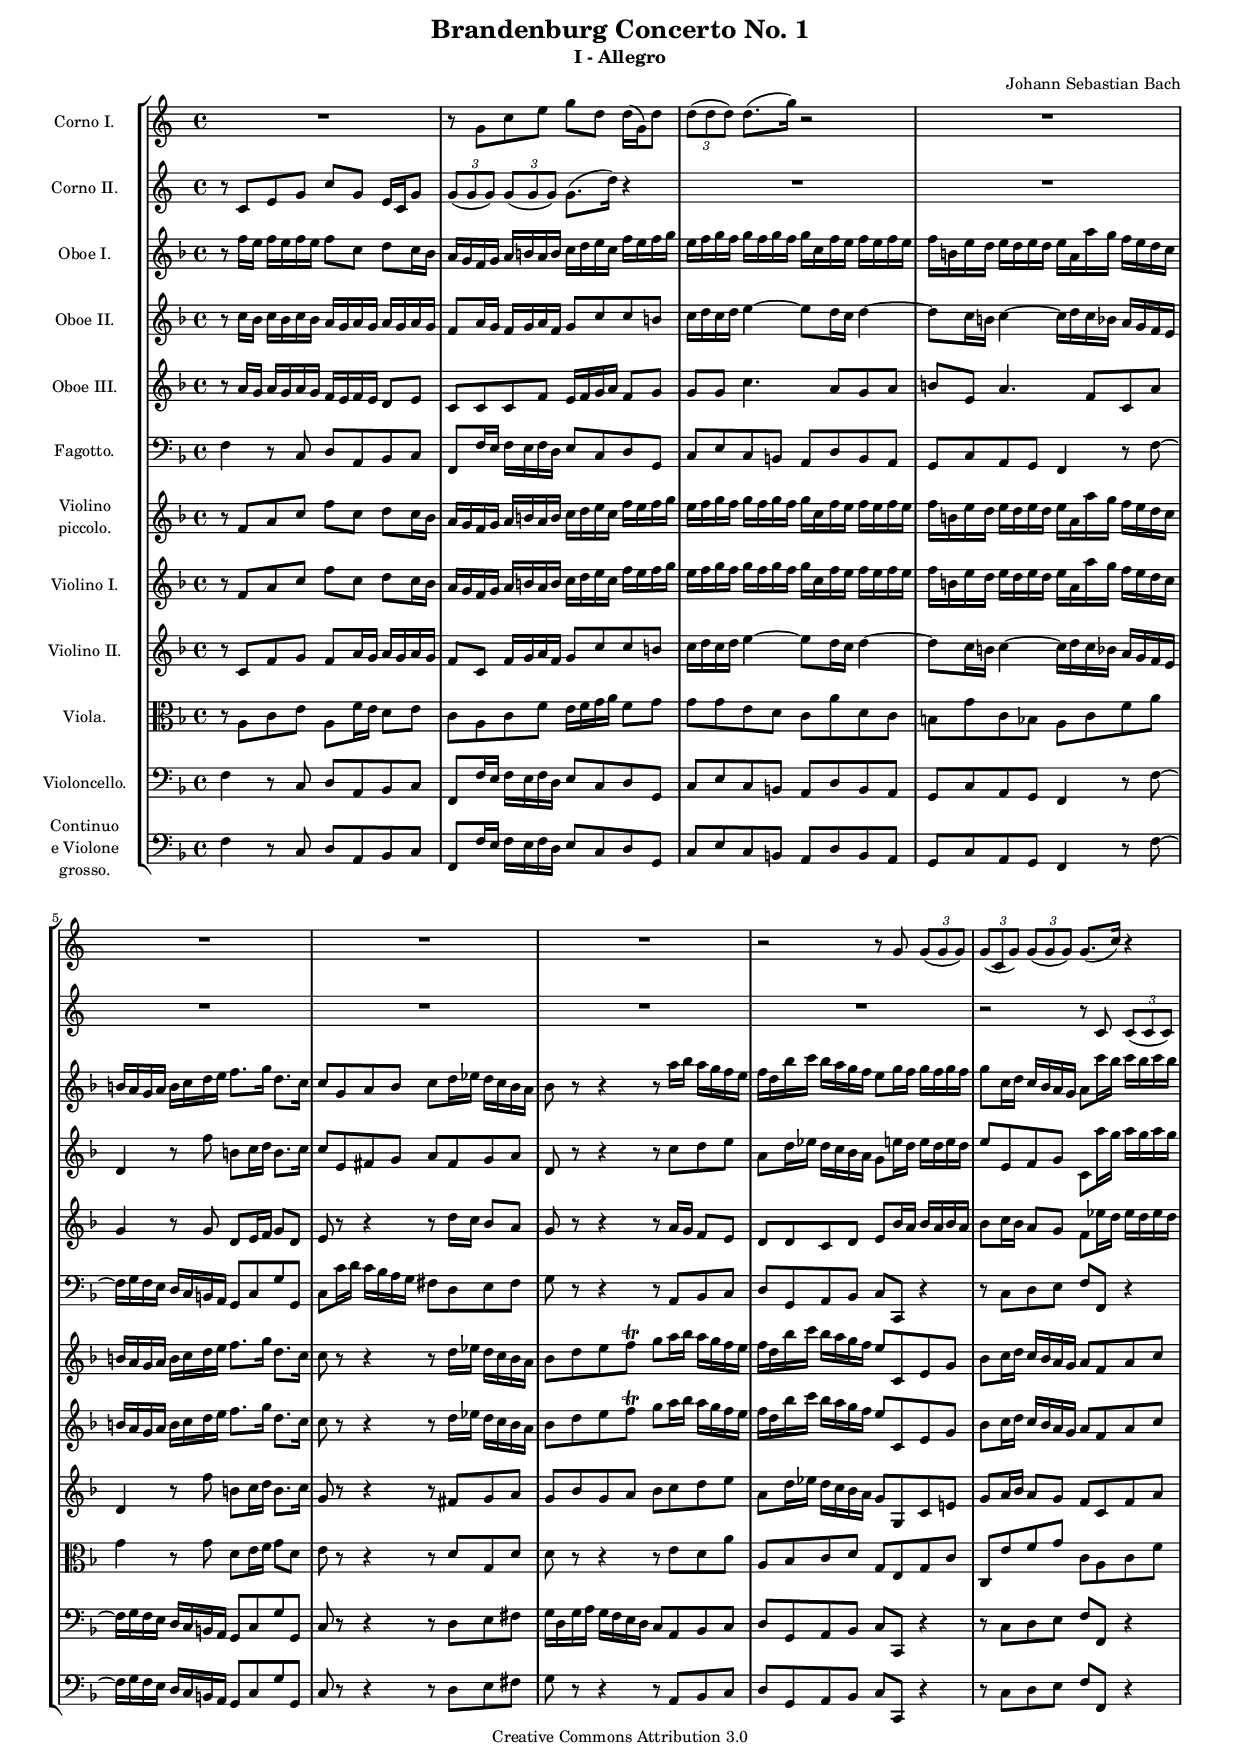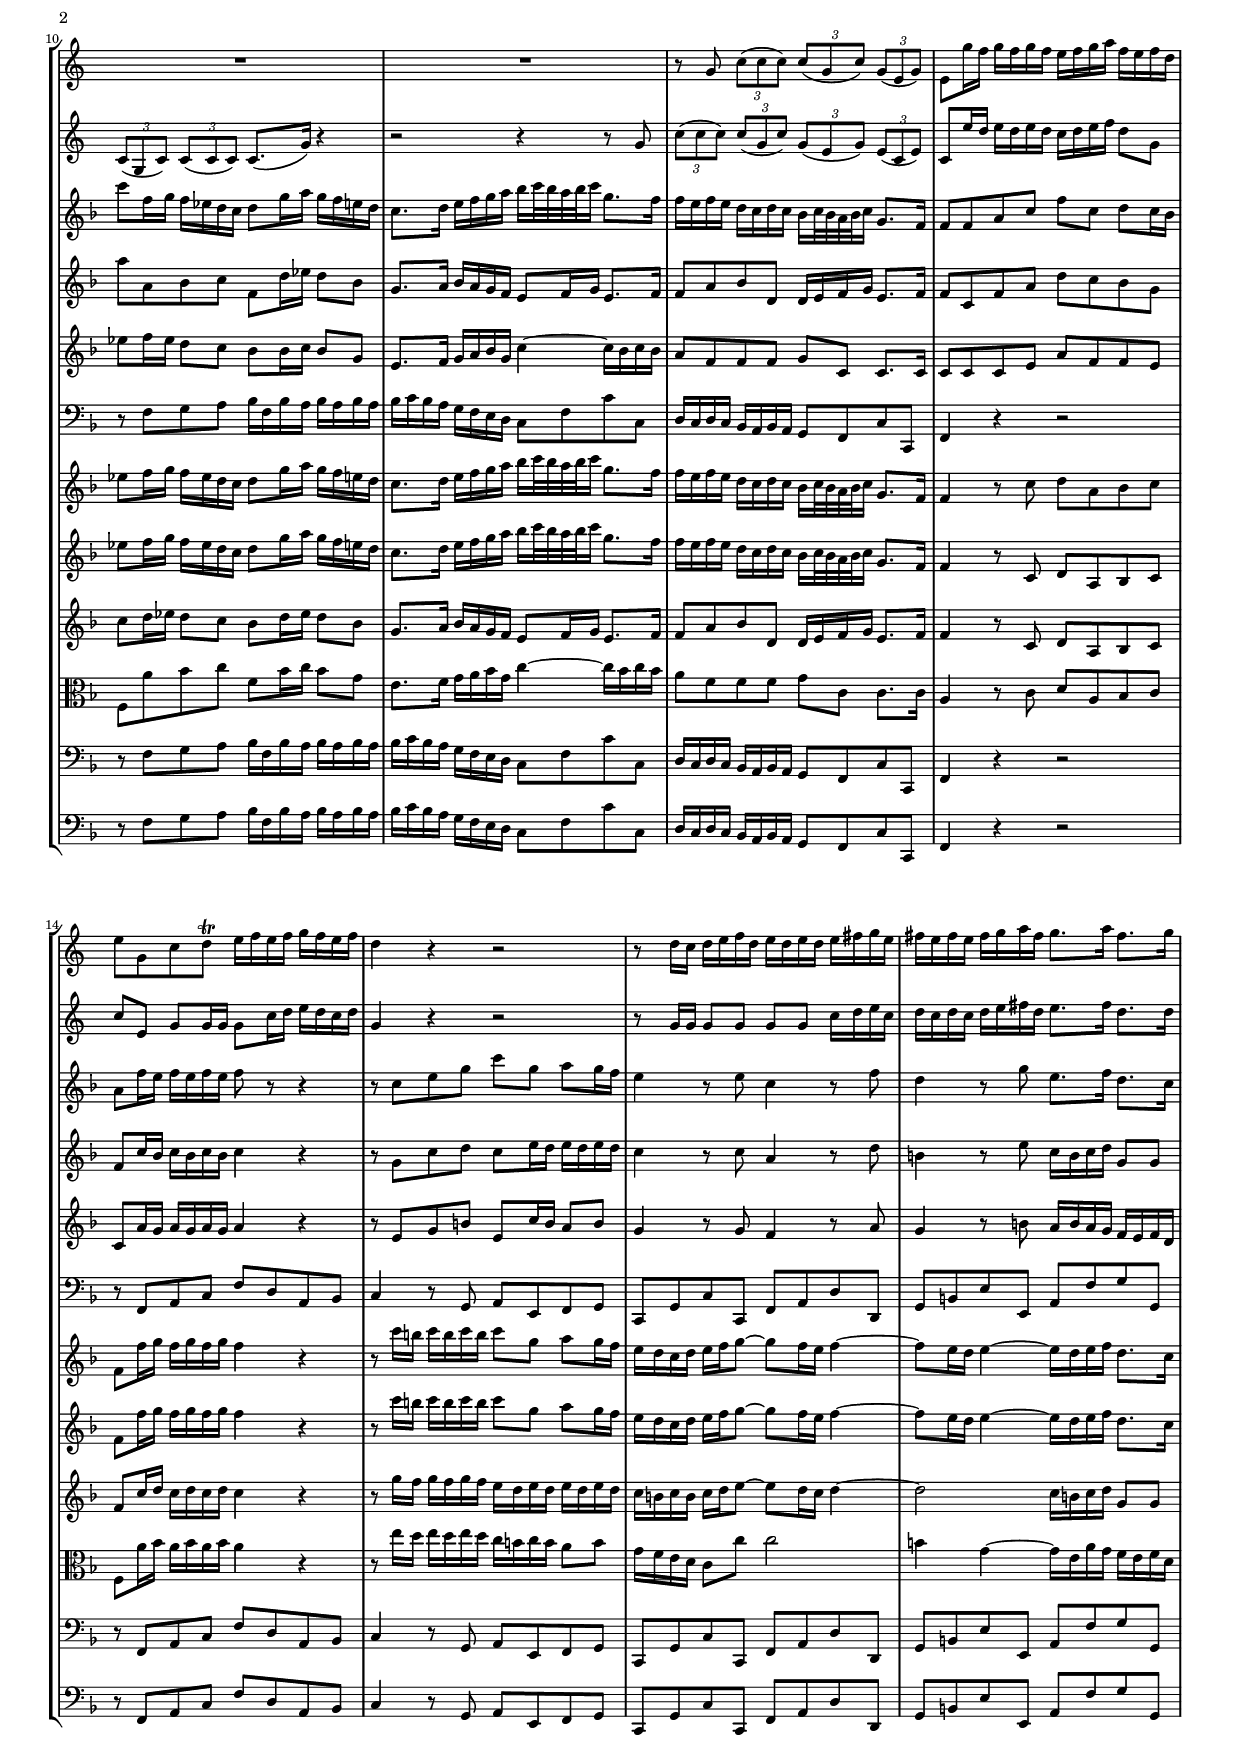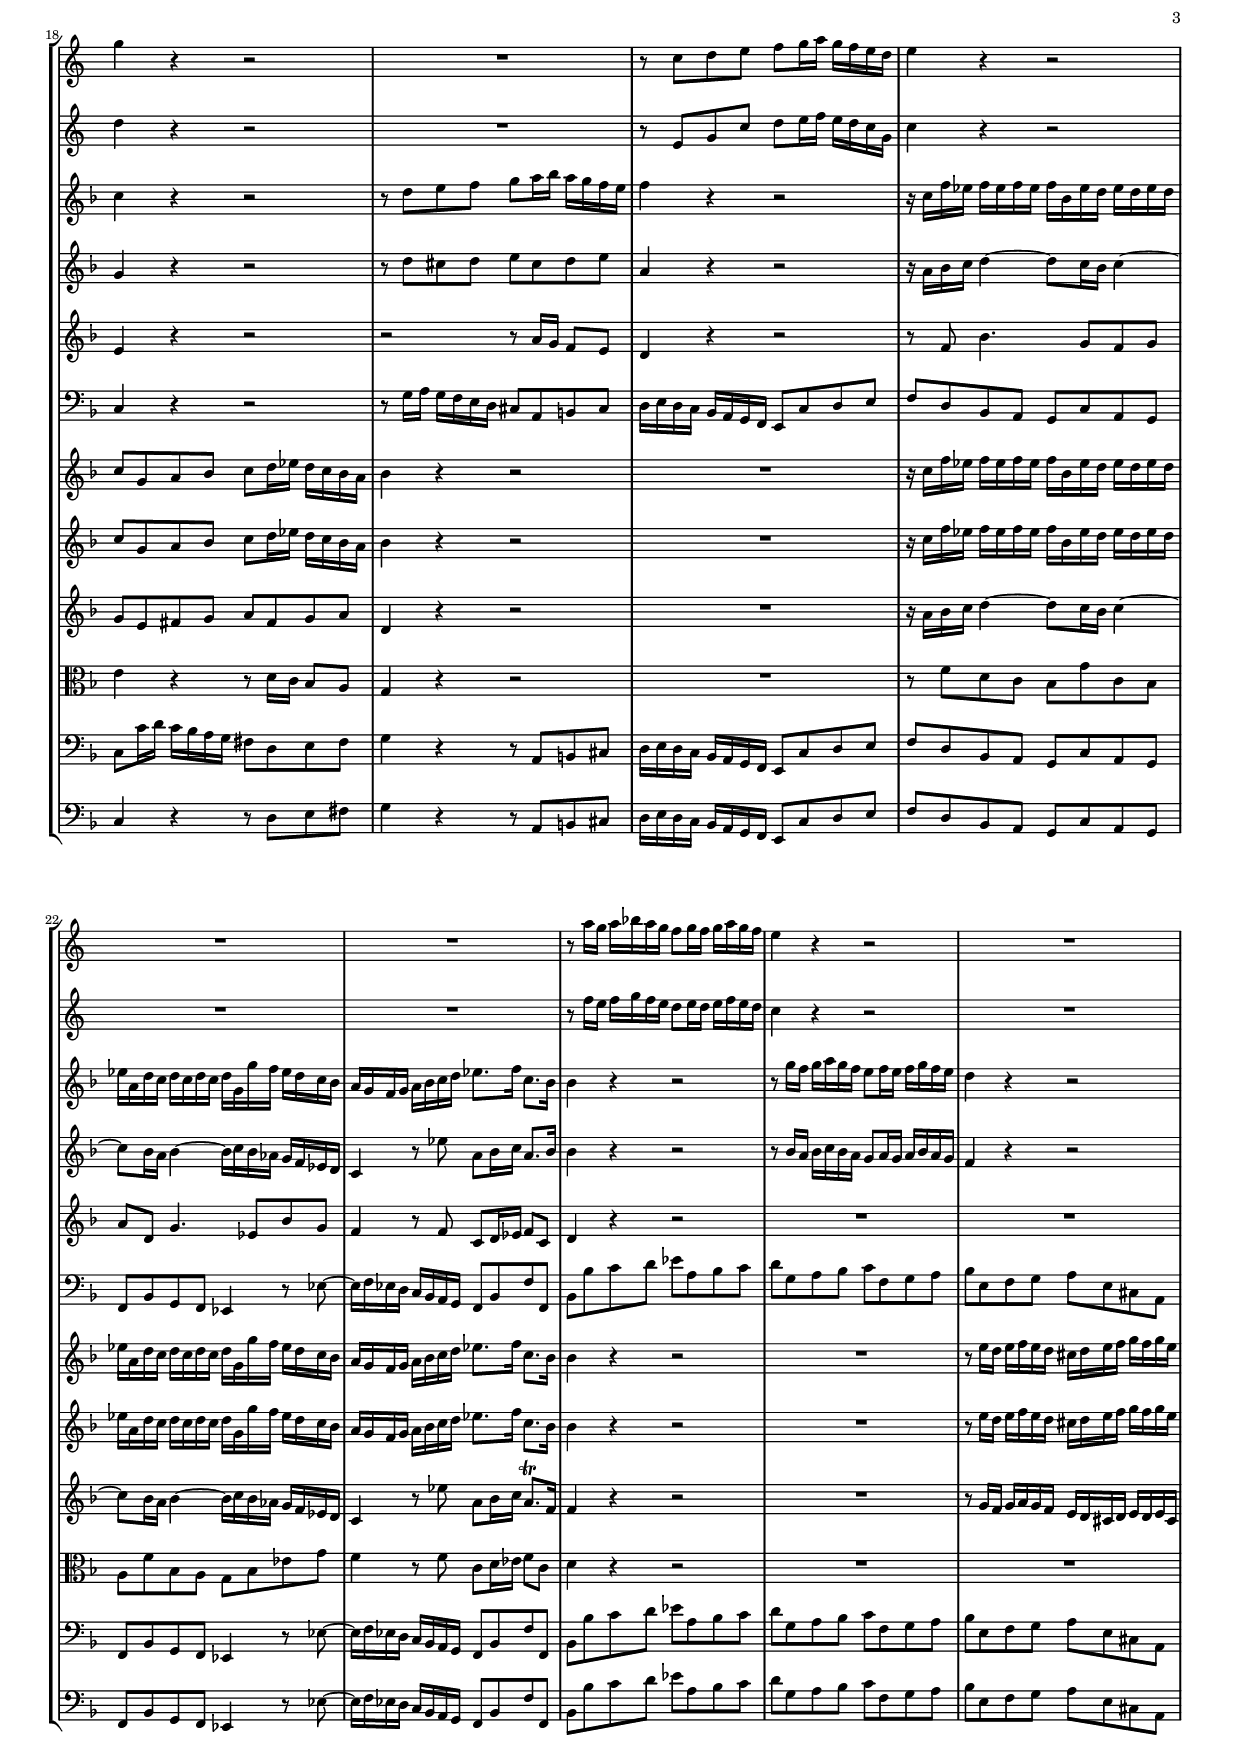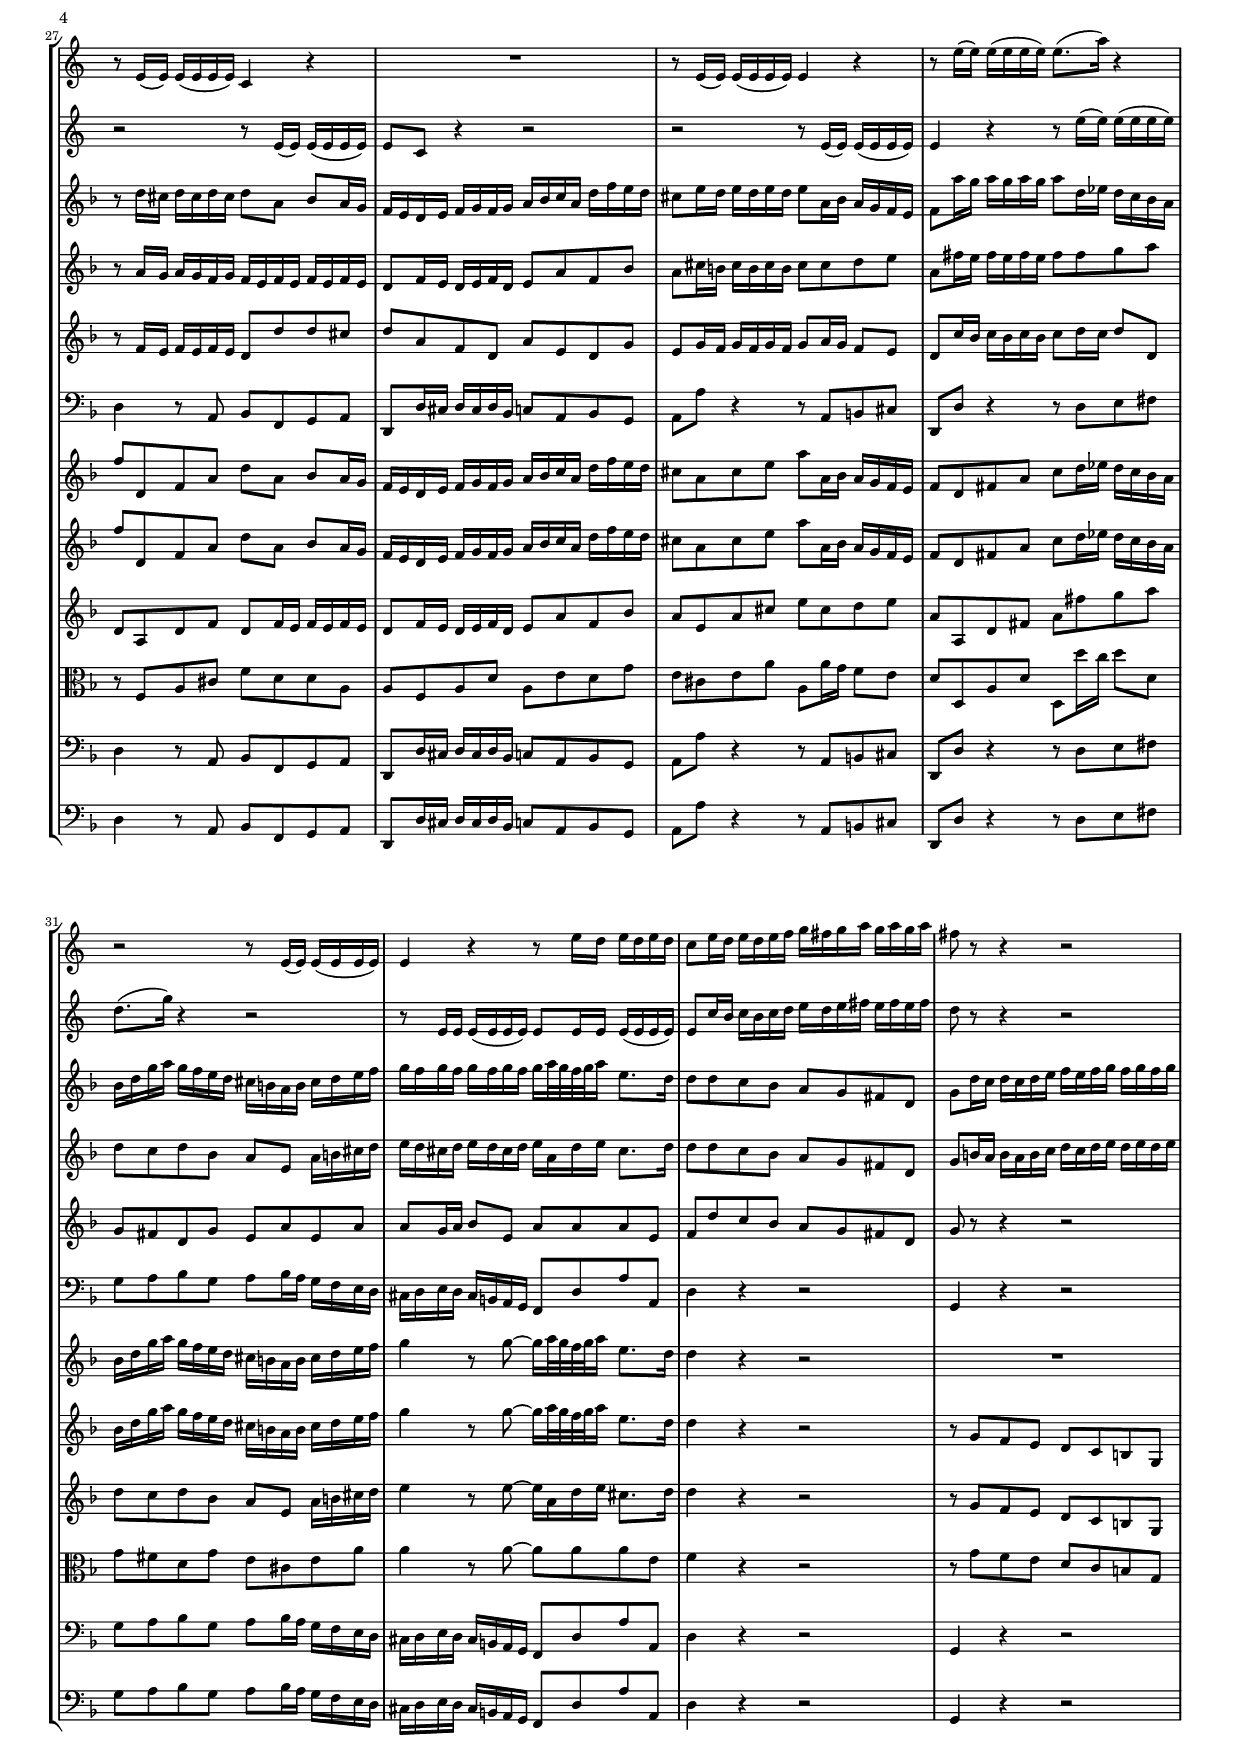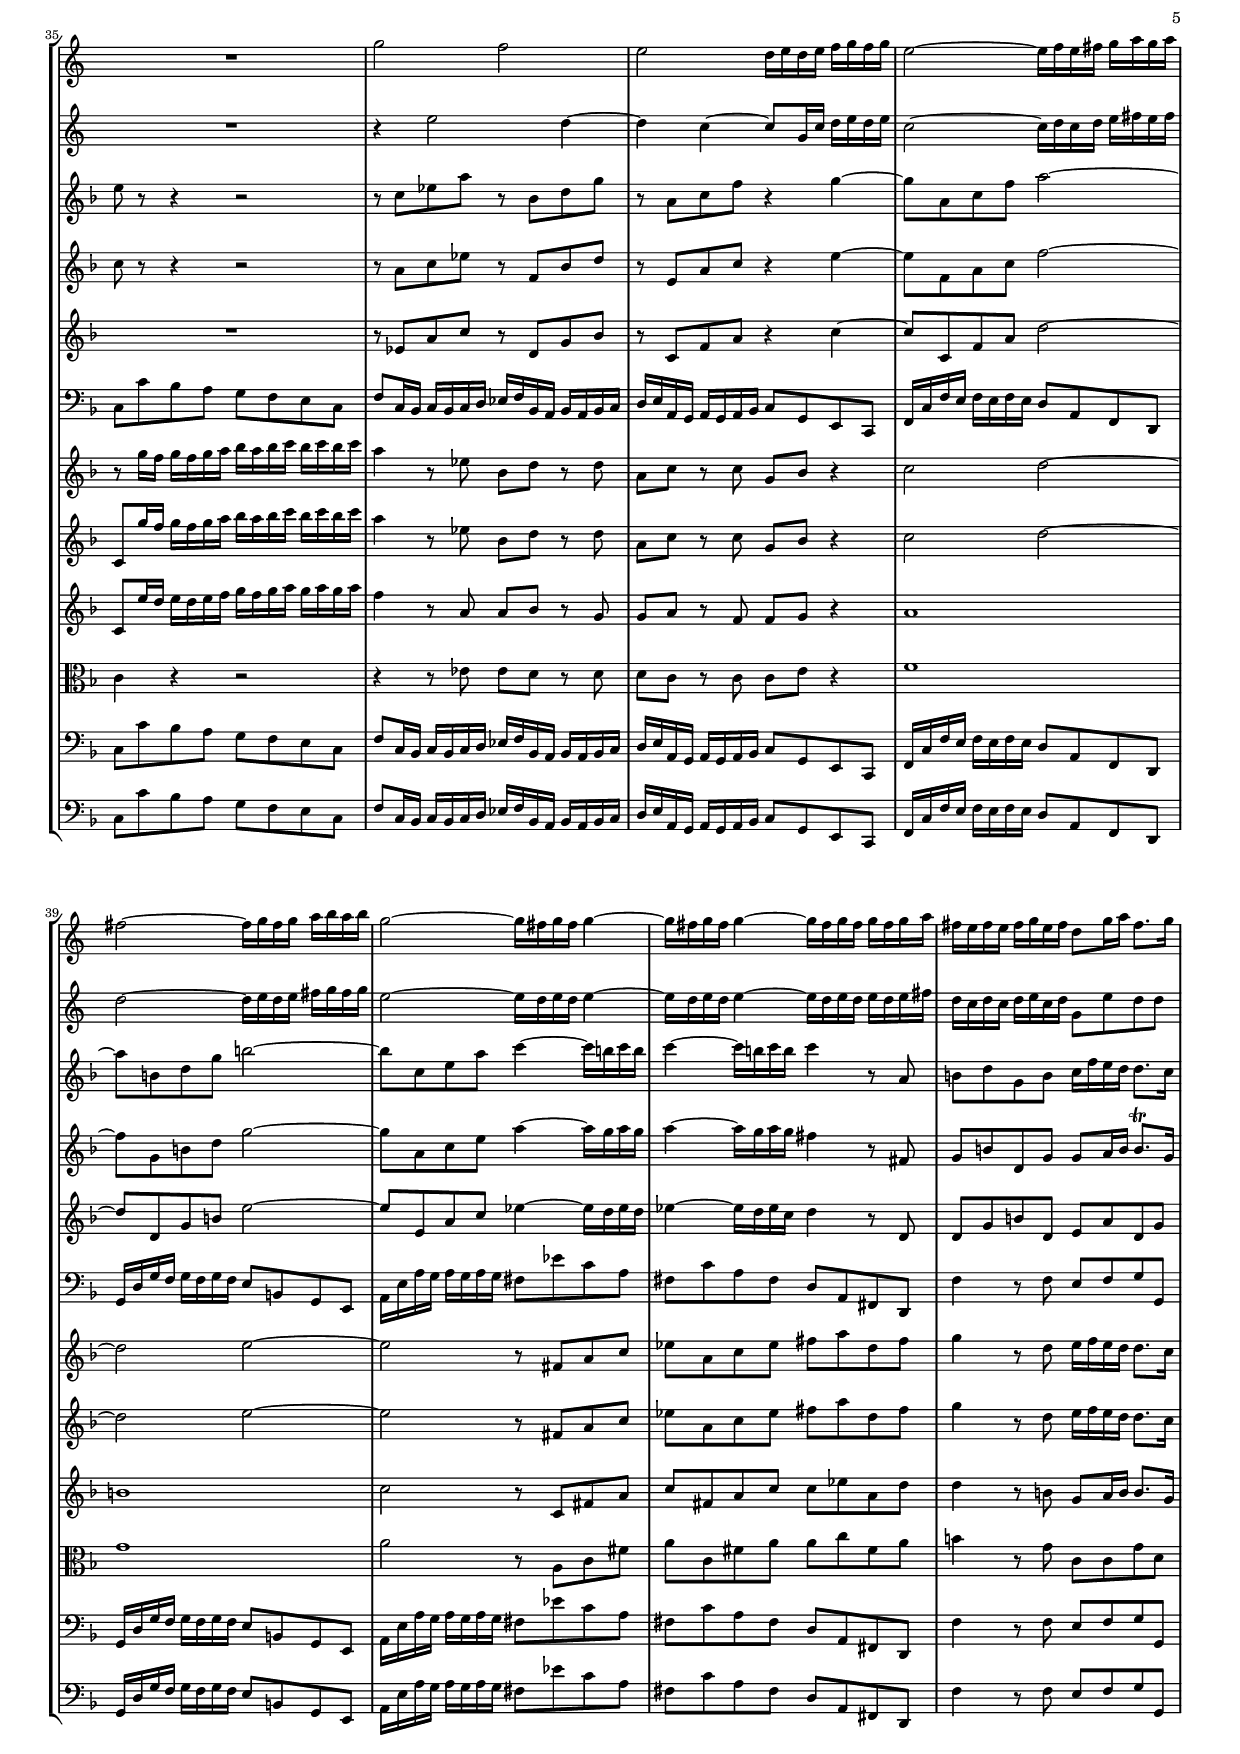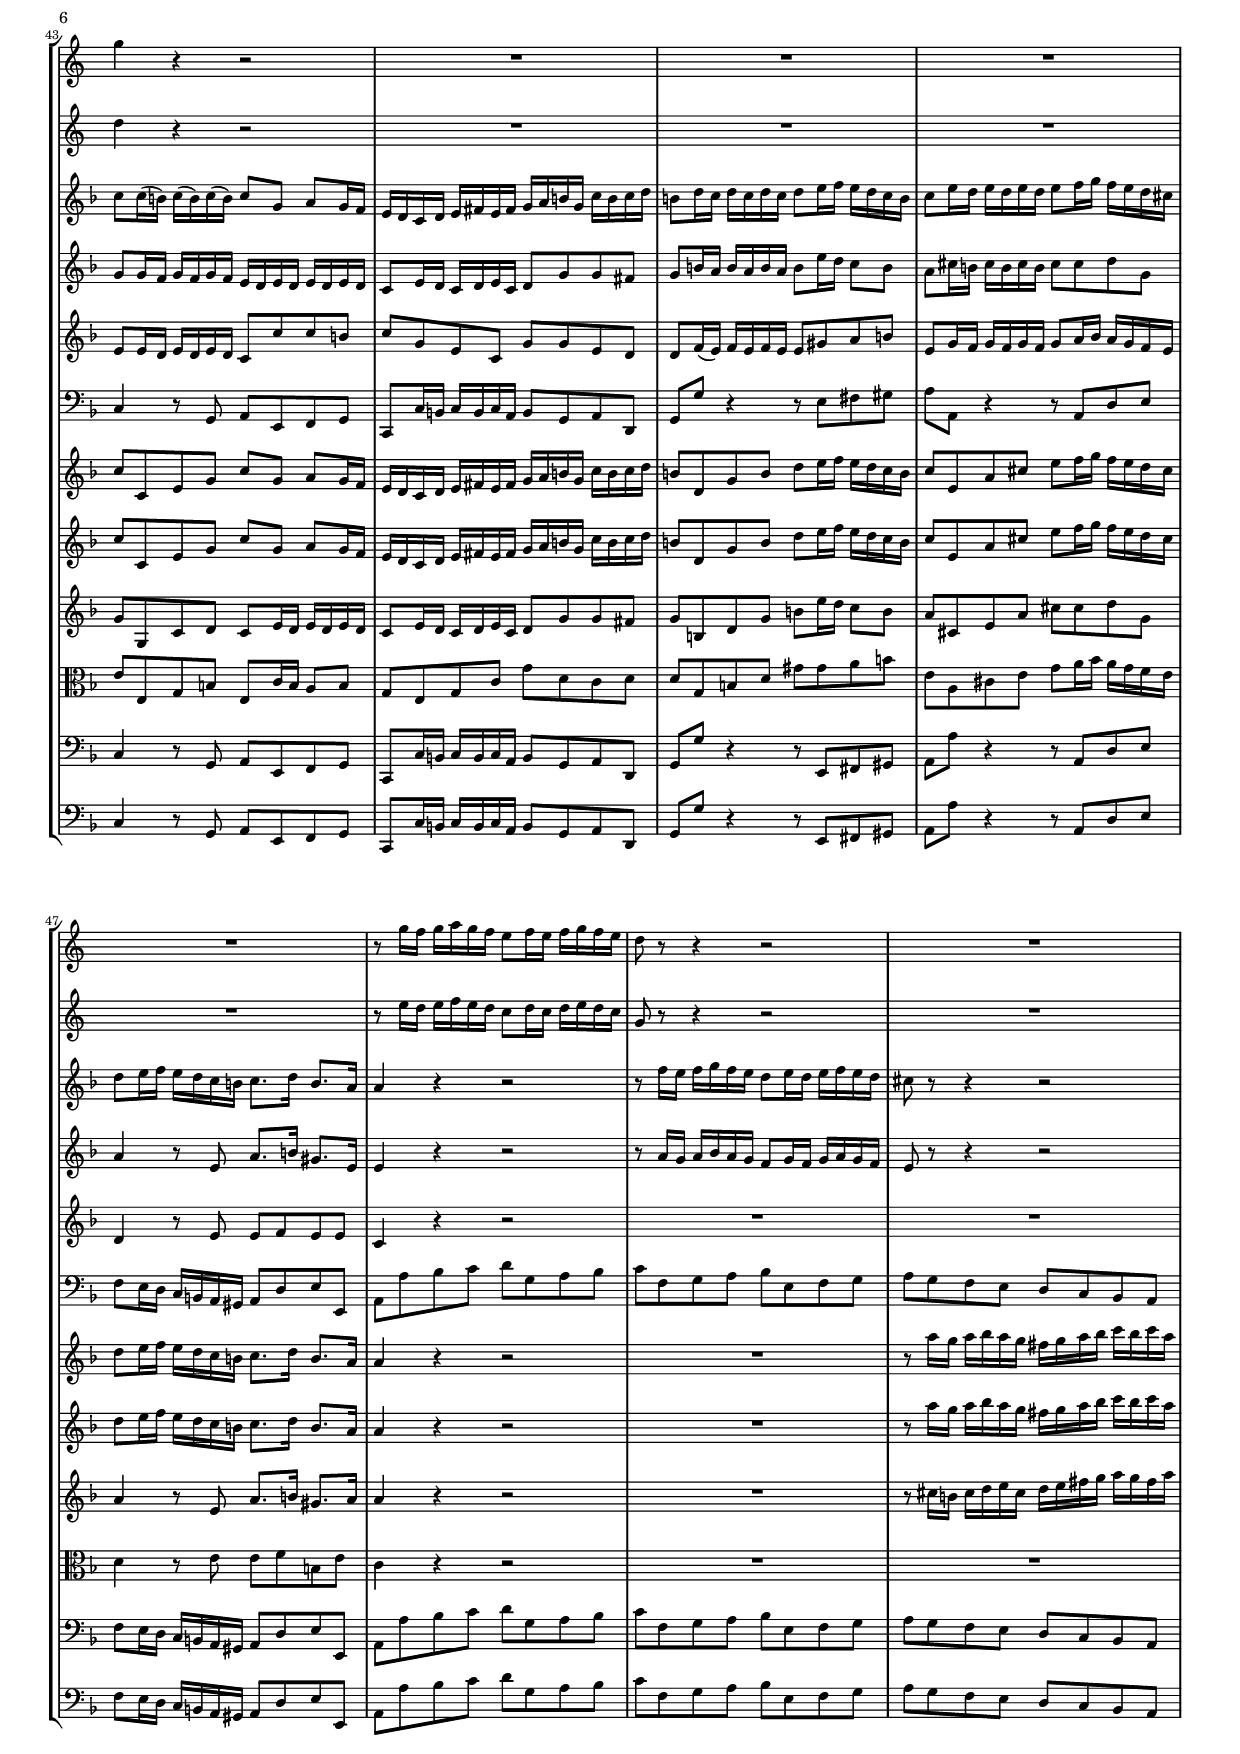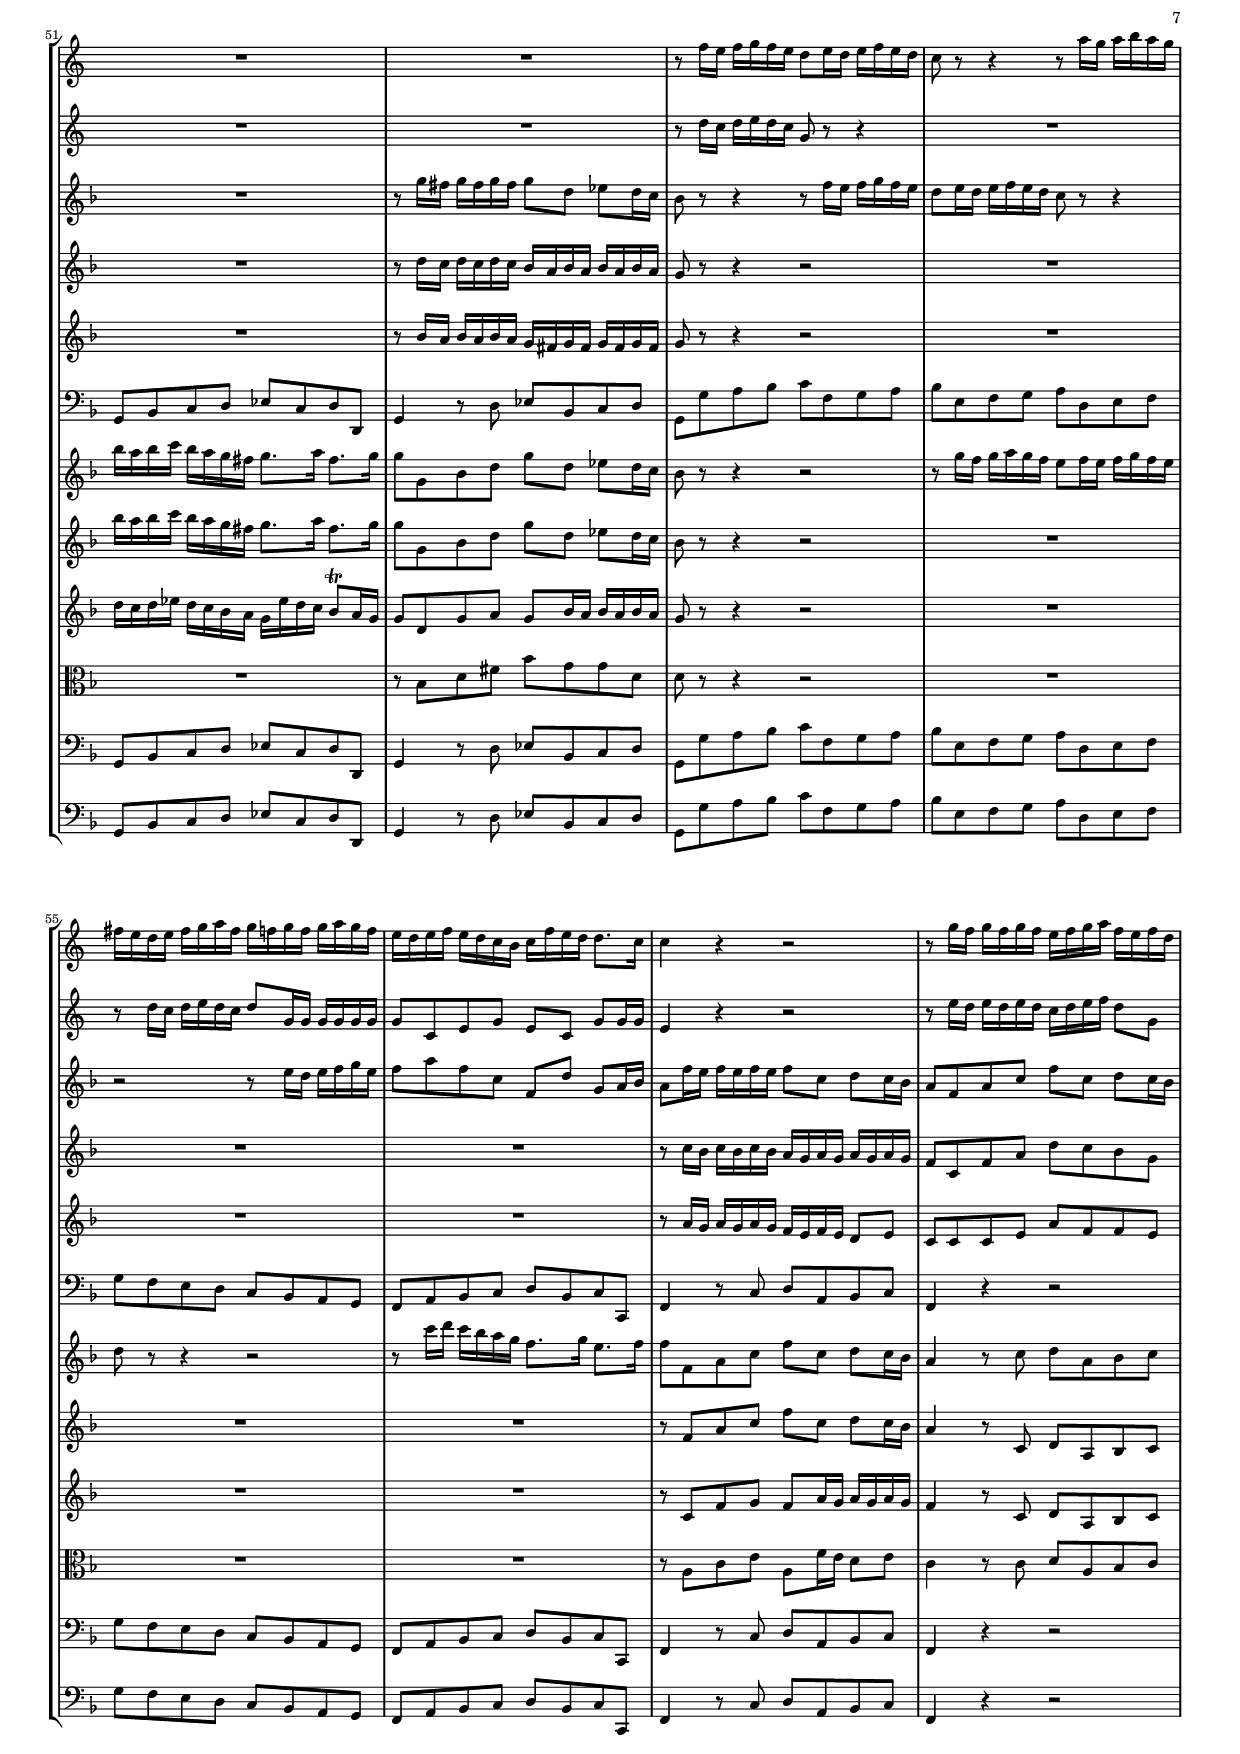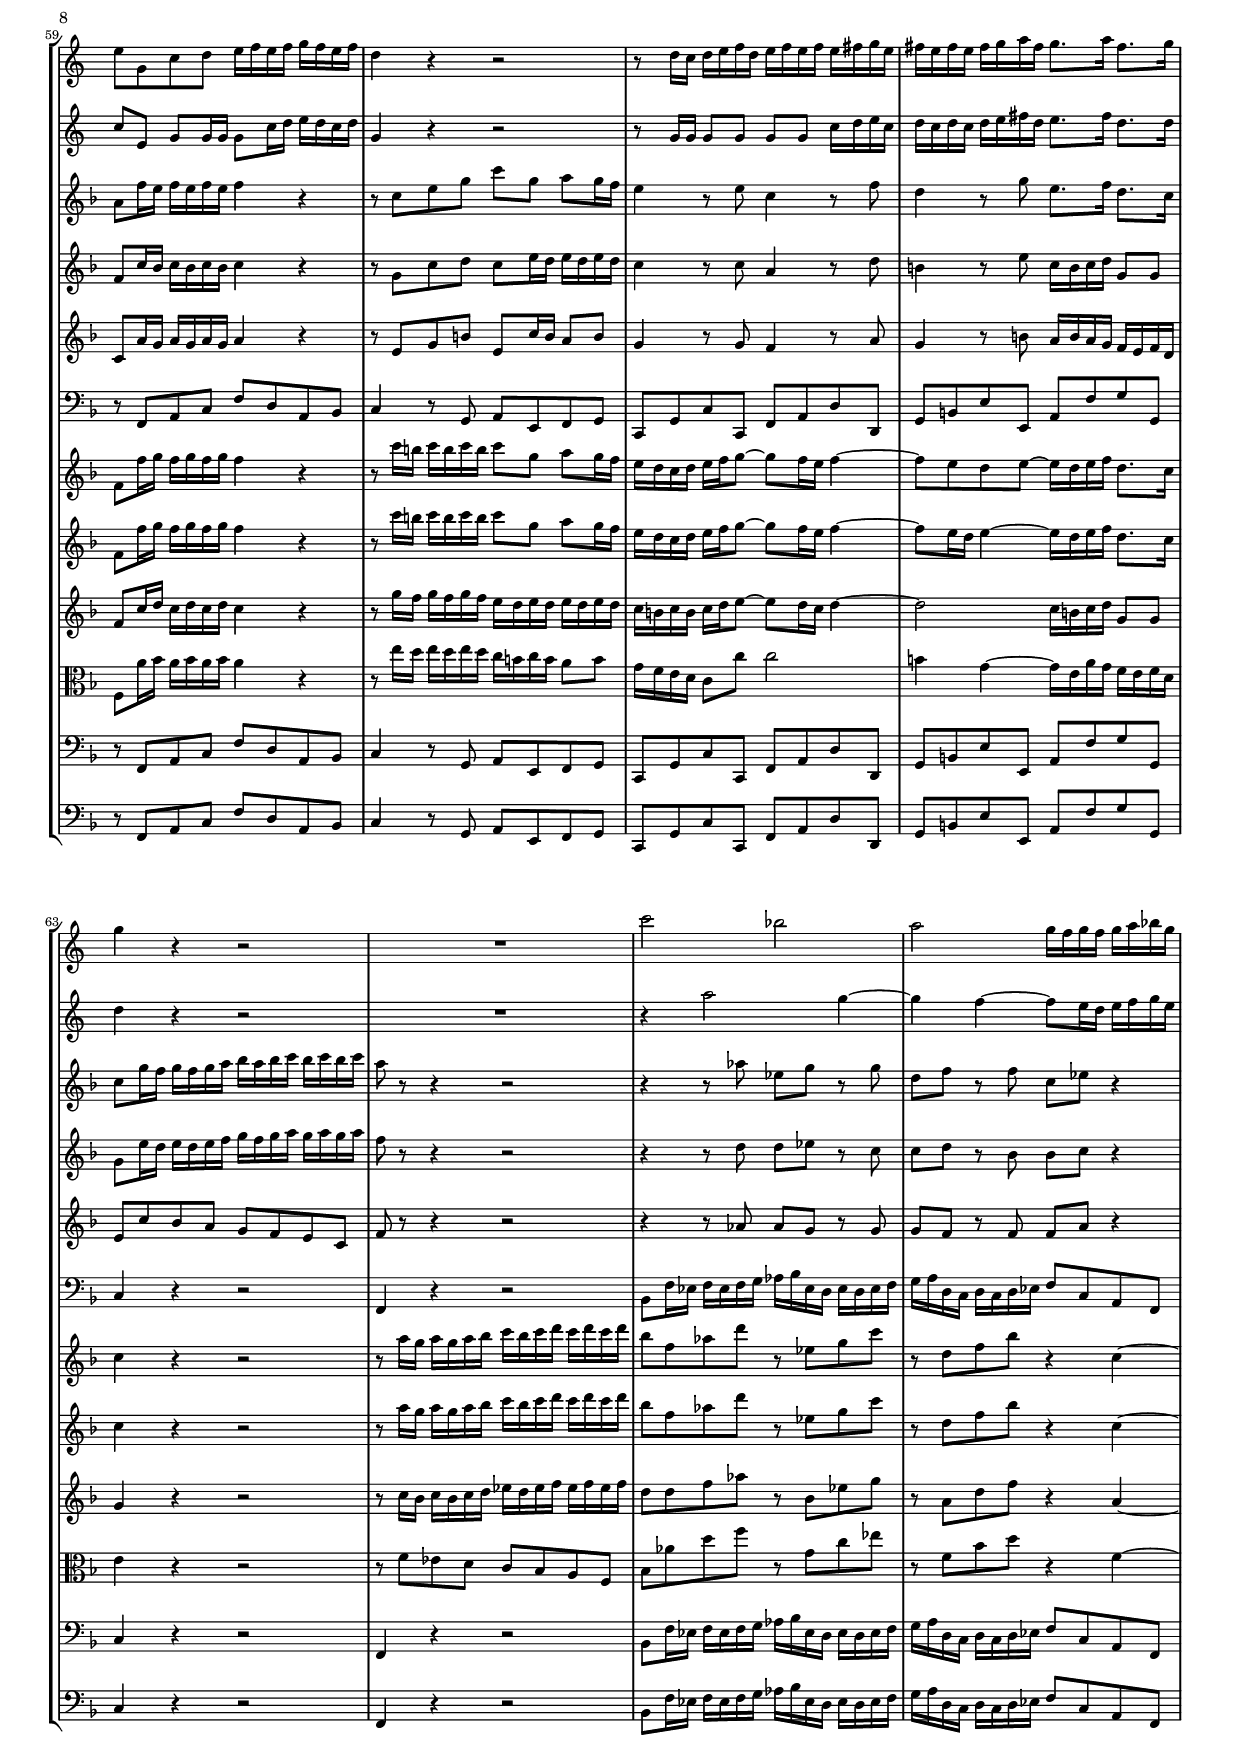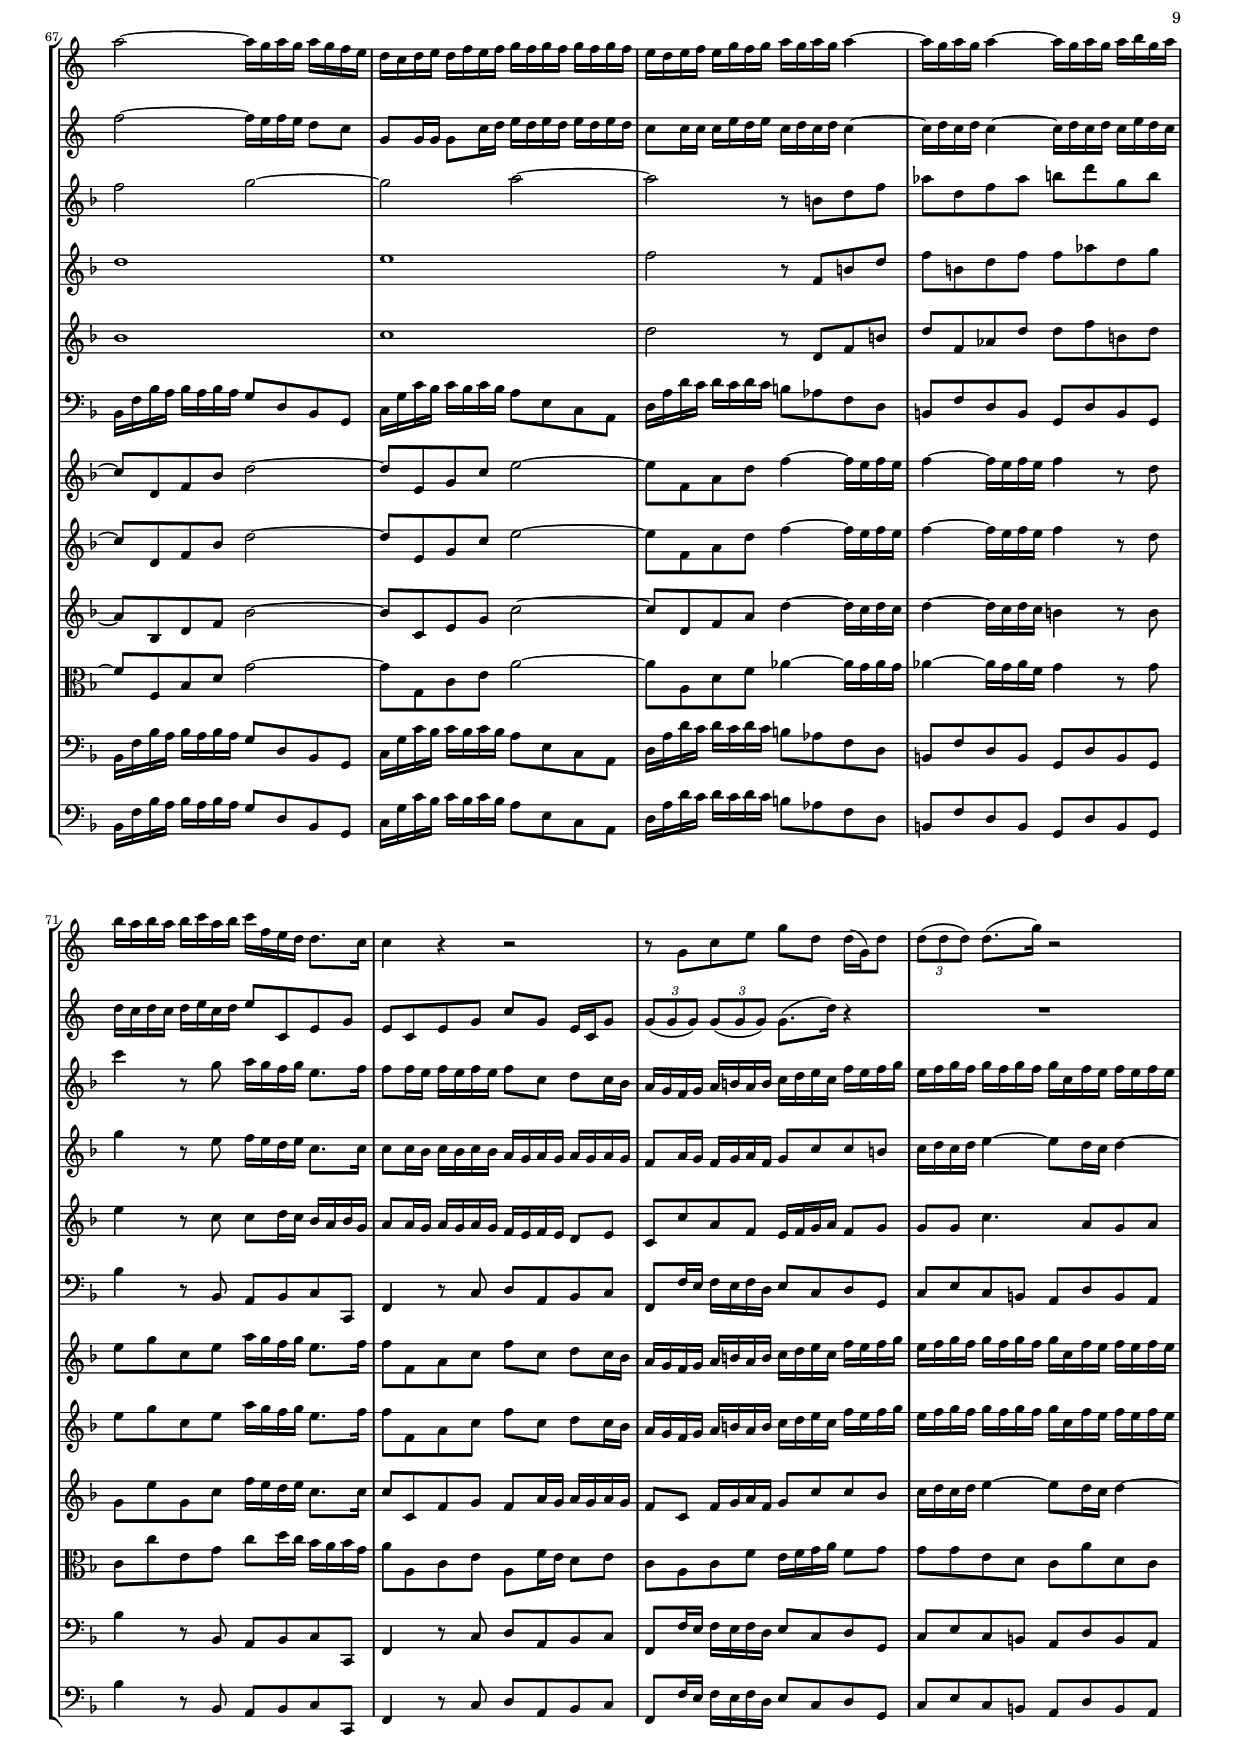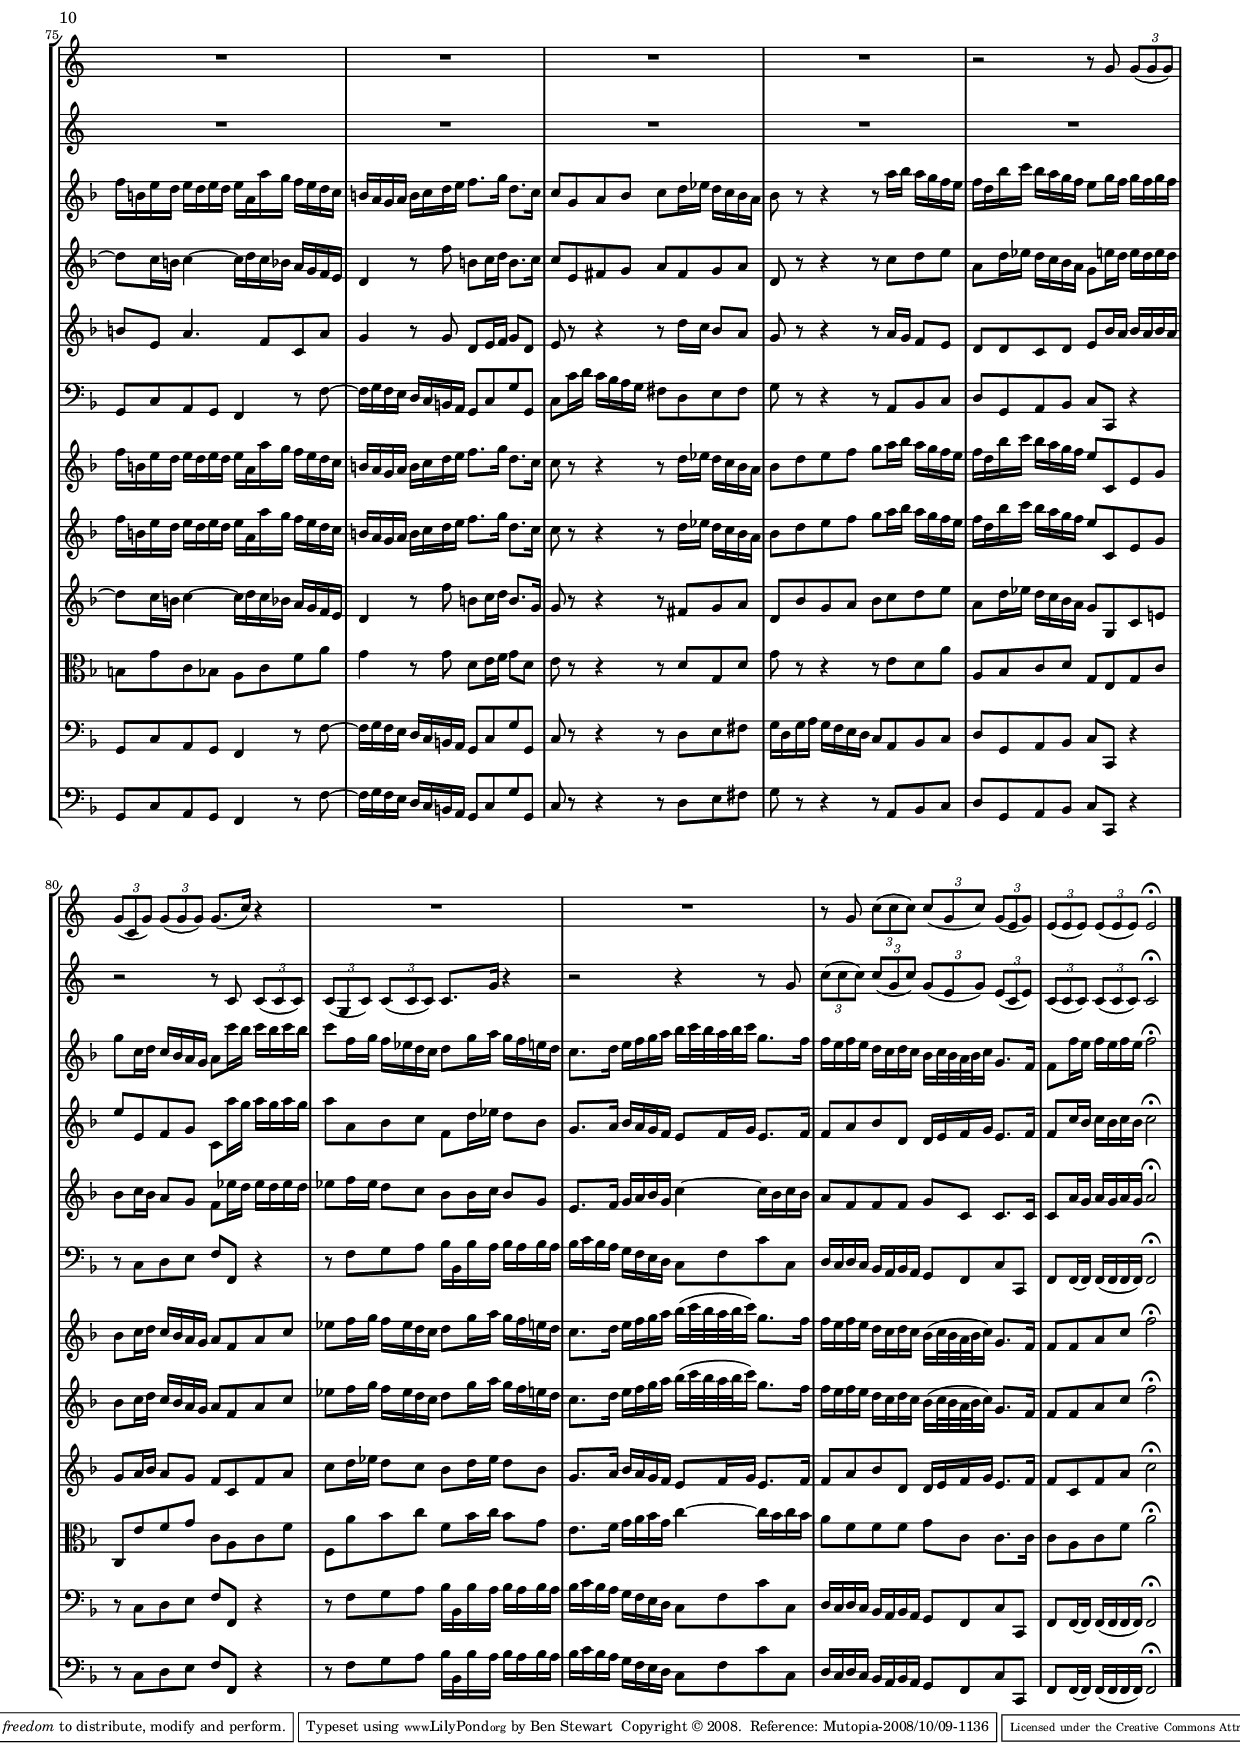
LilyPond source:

\version "2.10.20"
\include "definitions.ly"
\version "2.10.20"
\include "definitions.ly"

%Include line and page breaks as per original score for the score only.
%The tags will remove the breaks from the instrumental parts.
mBreak = { \tag #'score \break }
nBreak = { \tag #'score \noBreak }
turnPage = { \tag #'score \pageBreak }
noTurnPage = { \tag #'score \noPageBreak }

global = {}

\header {
  title = \markup \center-align { "Brandenburg Concerto No. 1" }
  subtitle = \markup \center-align { "I - Allegro"}
  composer = \markup { "Johann Sebastian Bach" }
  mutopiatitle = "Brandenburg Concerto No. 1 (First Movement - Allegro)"
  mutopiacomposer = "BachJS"
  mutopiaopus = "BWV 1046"
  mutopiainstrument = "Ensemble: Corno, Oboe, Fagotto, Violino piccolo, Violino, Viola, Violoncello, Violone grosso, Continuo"
  date = "1717-1723?"
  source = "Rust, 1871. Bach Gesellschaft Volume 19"
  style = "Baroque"
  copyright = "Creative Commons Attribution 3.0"
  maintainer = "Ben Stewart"
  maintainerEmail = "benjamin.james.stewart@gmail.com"
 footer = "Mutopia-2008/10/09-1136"
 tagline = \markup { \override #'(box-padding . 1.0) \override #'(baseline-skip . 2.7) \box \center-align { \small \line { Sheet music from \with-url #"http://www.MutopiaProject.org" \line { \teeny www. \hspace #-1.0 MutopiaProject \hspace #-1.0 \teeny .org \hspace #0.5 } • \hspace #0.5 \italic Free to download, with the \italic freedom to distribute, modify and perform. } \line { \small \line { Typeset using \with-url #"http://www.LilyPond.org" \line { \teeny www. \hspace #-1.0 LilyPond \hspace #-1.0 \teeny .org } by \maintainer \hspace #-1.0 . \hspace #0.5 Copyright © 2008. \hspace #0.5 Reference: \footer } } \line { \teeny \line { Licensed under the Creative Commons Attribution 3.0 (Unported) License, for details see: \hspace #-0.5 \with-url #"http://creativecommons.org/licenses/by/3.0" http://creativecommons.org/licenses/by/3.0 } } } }
  }

%Formatting parameters.
\paper {
	between-system-space = 0.5\cm
	between-system-padding = #0.5
	%annotate-spacing = ##t
	page-top-space = #1.5
	head-separation = #1.5
	foot-separation = #1.5
	bottom-margin = #2
	top-margin = #2
	%#( set-paper-size "a4" )
	}

CornoOneNotes = \new Voice { \relative c'' {
  \clef treble
  \key c \major  
  \time 4/4
  \transposition f
  
  %Bars 1-4
  %{ Bar 1 %} R1 | \nBreak
  %{ Bar 2 %} r8 g c e g d d16 (g,) d'8 | \nBreak
  %{ Bar 3 %} \times 2/3 {d8 (d d)} d8. (g16) r2 | \nBreak
  %{ Bar 4 %} R1 |  
  \mBreak

  %Bars 5-9
  %{ Bar 5 %} R1 | \nBreak
  %{ Bar 6 %} R1 | \nBreak
  %{ Bar 7 %} R1 | \nBreak
  %{ Bar 8 %} r2 r8 g,8 \times 2/3 { g8 (g g) } | \nBreak
  %{ Bar 9 %} \times 2/3 { g (c, g') } \times 2/3 { g (g g) } g8. (c16) r4 |
  \mBreak

  %Bars 10 -13
  %{ Bar 10 %} R1 | \nBreak
  %{ Bar 11 %} R1 | \nBreak
  %{ Bar 12 %} r8 g8 \times 2/3 { c (c c) } \times 2/3 { c (g c) } \times 2/3 { g (e g=') } | \nBreak
  %{ Bar 13 %}  e8 g'16 f g f g f e f g a f e f d='' | 
  \mBreak 

  %Bars 14-17
  %{ Bar 14 %}  e8 g, c d\trill e16 f e f g f e f='' | \nBreak
  %{ Bar 15 %} d=''4 r4 r2 | \nBreak
  %{ Bar 16 %} r8 d16 c d e f d e d e d e fis g e='' | \nBreak
  %{ Bar 17 %} fis e fis e fis g a fis g8. a16 fis8. g=''16 | 
  \mBreak

  %Bars 18-21
  %{ Bar 18 %} g=''4 r4 r2 | \nBreak
  %{ Bar 19 %} R1 | \nBreak
  %{ Bar 20 %} r8 c,8 d e f g16 a g f e d='' | \nBreak
  %{ Bar 21 %} e=''4 r4 r2 | 
  \mBreak

  %Bars 22-26
  %{ Bar 22 %} R1 | \nBreak
  %{ Bar 23 %} R1 | \nBreak
  %{ Bar 24 %} r8 a16 g a bes a g f8 g16 f g a g f='' | \nBreak
  %{ Bar 25 %} e=''4 r4 r2 | \nBreak
  %{ Bar 26 %} R1 |
  \mBreak

  %Bars 27-30
  %{ Bar 27 %} r8 e,16 (e) e (e e e) c='4 r4 | \nBreak
  %{ Bar 28 %} R1 | \nBreak
  %{ Bar 29 %} r8 e16 (e) e (e e e) e='4 r4 | \nBreak
  %{ Bar 30 %} r8 e'16 (e) e (e e e) e8. (a=''16) r4 |
  \mBreak

  %Bars 31-34
  %{ Bar 31 %} r2 r8 e,16 (e) e (e e e=') | \nBreak
  %{ Bar 32 %} e4 r4 r8 e'16 d e d e d='' | \nBreak
  %{ Bar 33 %} c8 e16 d e d e f g fis g a g a g a='' | \nBreak
  %{ Bar 34 %} fis=''8 r8 r4 r2 |
  \mBreak

  %Bars 35-38
  %{ Bar 35 %} R1 | \nBreak
  %{ Bar 36 %} g2 f=''2 | \nBreak
  %{ Bar 37 %} e2 d16 e d e f g f g='' | \nBreak
  %{ Bar 38 %} e2~e16 f e fis g a g a='' |
  \mBreak

  %Bars 39-42
  %{ Bar 39 %} fis2~fis16 g fis g a b a b='' | \nBreak
  %{ Bar 40 %} g2~g16 fis g fis g=''4~ | \nBreak
  %{ Bar 41 %} g16 fis g fis g4~g16 fis g fis g fis g a='' | \nBreak
  %{ Bar 42 %} fis e fis e fis g e fis d8 g16 a fis8. g=''16 |
  \mBreak

  %Bars 43-46
  %{ Bar 43 %} g=''4 r4 r2 | \nBreak
  %{ Bar 44 %} R1 | \nBreak
  %{ Bar 45 %} R1 | \nBreak
  %{ Bar 46 %} R1 |
  \mBreak

  %Bars 47-50
  %{ Bar 47 %} R1 | \nBreak
  %{ Bar 48 %} r8 g16 f g a g f e8 f16 e f g f e='' | \nBreak
  %{ Bar 49 %} d=''8 r8 r4 r2 | \nBreak
  %{ Bar 50 %} R1|
  \mBreak

  %Bars 51-54
  %{ Bar 51 %} R1 | \nBreak
  %{ Bar 52 %} R1 | \nBreak
  %{ Bar 53 %} r8 f16 e f g f e d8 e16 d e f e d='' | \nBreak
  %{ Bar 54 %} c8 r8 r4 r8 a'16 g a b a g='' |
  \mBreak

  %Bars 55-58
  %{ Bar 55 %} fis16 e d e fis g a fis g f g f g a g f='' | \nBreak
  %{ Bar 56 %} e16 d e f e d c b c f e d d8. c=''16 | \nBreak
  %{ Bar 57 %} c=''4 r4 r2 | \nBreak
  %{ Bar 58 %} r8 g'16 f g f g f e f g a f e f d='' |
  \mBreak

  %Bars 59-62
  %{ Bar 59 %} e8 g, c d e16 f e f g f e f='' | \nBreak
  %{ Bar 60 %} d=''4 r4 r2 | \nBreak
  %{ Bar 61 %} r8 d16 c d e f d e f e f e fis g e='' | \nBreak
  %{ Bar 62 %} fis16 e fis e fis g a fis g8. a16 fis8. g=''16 |
  \mBreak

  %Bars 63-66
  %{ Bar 63 %} g=''4 r4 r2 | \nBreak
  %{ Bar 64 %} R1 | \nBreak
  %{ Bar 65 %} c2 bes='' | \nBreak
  %{ Bar 66 %} a2 g16 f g f g a bes g='' |
  \mBreak

  %Bars 67-70
  %{ Bar 67 %} a2~ a16 g a g a g f e='' | \nBreak
  %{ Bar 68 %} d16 c d e d f e f g f g f g f g f='' | \nBreak
  %{ Bar 69 %} e16 d e f e g f g a g a g a=''4~ | \nBreak
  %{ Bar 70 %} a16 g a g a4~ a16 g a g a b g a='' | 
  \mBreak

  %Bars 71-74
  %{ Bar 71 %} b16 a b a b c a b c f, e d d8. c=''16 | \nBreak
  %{ Bar 72 %} c=''4 r4 r2 | \nBreak
  %{ Bar 73 %} r8 g8 c e g d d16 (g,) d'=''8 | \nBreak
  %{ Bar 74 %} \times 2/3 {d8 (d d)} d8. (g=''16) r2 |
  \mBreak 

  %Bars 75-79
  %{ Bar 75 %} R1 | \nBreak
  %{ Bar 76 %} R1 | \nBreak
  %{ Bar 77 %} R1 | \nBreak
  %{ Bar 78 %} R1 | \nBreak
  %{ Bar 79 %} r2 r8 g,8 \times 2/3 {g8 (g g=')} |
  \mBreak

  %Bars 80-84
  %{ Bar 80 %} \times 2/3 {g8 (c, g')} \times 2/3 {g (g g)} g8. (c=''16) r4 | \nBreak
  %{ Bar 81 %} R1 | \nBreak
  %{ Bar 82 %} R1 | \nBreak
  %{ Bar 83 %} r8 g8 \times 2/3 {c (c c)} \times 2/3 {c (g c)} \times 2/3 {g (e g=')} | \nBreak
  %{ Bar 84 %} \times 2/3 {e (e e)} \times 2/3 {e (e e)} e2\fermata |
  \mBreak
  
  \bar "|."

  }
 }



CornoTwoNotes = \new Voice { \relative c'' {
  \clef treble
  \key c \major  
  \time 4/4
  \transposition f  

  %Bars 1-4
  %{ Bar 1 %} r8 c,8 e g c g e16 c g'='8 | \nBreak
  %{ Bar 2 %} \times 2/3 { g8 (g g) } \times 2/3 { g8 (g g) } g8. (d'=''16) r4 | \nBreak
  %{ Bar 3 %} R1 | \nBreak
  %{ Bar 4 %} R1 |
  \mBreak

  %Bars 5-9
  %{ Bar 5 %} R1 | \nBreak
  %{ Bar 6 %} R1 | \nBreak
  %{ Bar 7 %} R1 | \nBreak
  %{ Bar 8 %} R1 | \nBreak
  %{ Bar 9 %} r2 r8 c,8 \times 2/3 { c8 (c c=') } |
  \mBreak

  %Bars 10-13
  %{ Bar 10 %} \times 2/3 { c8 (g c) } \times 2/3 { c (c c) } c8. (g'='16) r4 | \nBreak
  %{ Bar 11 %} r2 r4 r8 g='8 | \nBreak
  %{ Bar 12 %} \times 2/3 { c8 (c c) } \times 2/3 { c (g c) } \times 2/3 { g (e g) } \times 2/3 { e (c e=') } | \nBreak
  %{ Bar 13 %} c8 e'16 d e d e d c d e f d8 g,=' |
  \mBreak

  %Bars 14-17
  %{ Bar 14 %} c8 e, g g16 g g8 c16 d e d c d='' | \nBreak
  %{ Bar 15 %} g,='4 r4 r2 | \nBreak
  %{ Bar 16 %} r8 g16 g g8 g g g c16 d e c='' | \nBreak
  %{ Bar 17 %} d16 c d c d e fis d e8. fis16 d8. d=''16 |
  \mBreak

  %Bars 18-21
  %{ Bar 18 %} d=''4 r4 r2 | \nBreak
  %{ Bar 19 %} R1 | \nBreak
  %{ Bar 20 %} r8 e,8 g c d e16 f e d c g=' |  \nBreak
  %{ Bar 21 %} c=''4 r4 r2 |
  \mBreak

  %Bars 22-26
  %{ Bar 22 %} R1 | \nBreak
  %{ Bar 23 %} R1 | \nBreak
  %{ Bar 24 %} r8 f16 e f g f e d8 e16 d e f e d='' | \nBreak
  %{ Bar 25 %} c=''4 r4 r2 | \nBreak
  %{ Bar 26 %} R1 |
  \mBreak

  %Bars 27-30
  %{ Bar 27 %} r2 r8 e,16 (e) e (e e e=') | \nBreak
  %{ Bar 28 %} e8 c=' r4 r2 | \nBreak
  %{ Bar 29 %} r2 r8 e16 (e) e (e e e=') | \nBreak
  %{ Bar 30 %} e4 r4 r8 e'16 (e) e (e e e='') |
  \mBreak

  %Bars 31-34
  %{ Bar 31 %} d8. (g=''16) r4 r2 | \nBreak
  %{ Bar 32 %} r8 e,16 e e (e e e) e8 e16 e e (e e e=') | \nBreak
  %{ Bar 33 %} e8 c'16 b c b c d e d e fis e fis e fis='' | \nBreak
  %{ Bar 34 %} d=''8 r8 r4 r2 |
  \mBreak

  %Bars 35-38
  %{ Bar 35 %} R1 | \nBreak
  %{ Bar 36 %} r4 e2 d=''4~ | \nBreak
  %{ Bar 37 %} d4 c~ c8 g16 c d e d e='' | \nBreak
  %{ Bar 38 %} c2~ c16 d c d e fis e fis='' |
  \mBreak 

  %Bars 39-42
  %{ Bar 39 %} d2~ d16 e d e fis g fis g='' | \nBreak
  %{ Bar 40 %} e2~ e16 d e d e=''4~ | \nBreak
  %{ Bar 41 %} e16 d e d e4~ e16 d e d e d e fis='' | \nBreak
  %{ Bar 42 %} d16 c d c d e c d g,8 e' d d='' |
  \mBreak

  %Bars 43-46
  %{ Bar 43 %} d=''4 r4 r2 | \nBreak
  %{ Bar 44 %} R1 | \nBreak
  %{ Bar 45 %} R1 | \nBreak
  %{ Bar 46 %} R1 |
  \mBreak

  %Bars 47-50 
  %{ Bar 47 %} R1 | \nBreak 
  %{ Bar 48 %} r8 e16 d e f e d c8 d16 c d e d c='' | \nBreak
  %{ Bar 49 %} g='8 r8 r4 r2 | \nBreak
  %{ Bar 50 %} R1
  \mBreak

  %Bars 51-54 
  %{ Bar 51 %} R1 | \nBreak
  %{ Bar 52 %} R1 | \nBreak
  %{ Bar 53 %} r8 d'16 c d e d c g='8 r8 r4 | \nBreak
  %{ Bar 54 %} R1 | \nBreak
  \mBreak

  %Bars 55-58
  %{ Bar 55 %} r8 d'16 c d e d c d8 g,16 g g g g g=' | \nBreak
  %{ Bar 56 %} g8 c, e g e c g' g16 g=' | \nBreak
  %{ Bar 57 %} e='4 r4 r2 | \nBreak
  %{ Bar 58 %} r8 e'16 d e d e d c d e f d8 g,=' |
 \mBreak

  %Bars 59-62 
  %{ Bar 59 %} c8 e, g g16 g g8 c16 d e d c d='' | \nBreak
  %{ Bar 60 %}  g,='4 r4 r2 | \nBreak
  %{ Bar 61 %}  r8 g16 g g8 g g g c16 d e c='' | \nBreak
  %{ Bar 62 %}  d16 c d c d e fis d e8. fis16 d8. d=''16 |
  \mBreak

  %Bars 63-66
  %{ Bar 63 %}  d=''4 r4 r2 | \nBreak
  %{ Bar 64 %}  R1 | \nBreak
  %{ Bar 65 %}  r4 a'2 g=''4~ | \nBreak
  %{ Bar 66 %}  g4 f4~ f8 e16 d e f g e='' |
  \mBreak

  %Bars 67-70
  %{ Bar 67 %}  f2~ f16 e f e d8 c='' | \nBreak
  %{ Bar 68 %}  g8 g16 g g8 c16 d e d e d e d e d='' | \nBreak
  %{ Bar 69 %}  c8 c16 c c e d e c d c d c=''4~ | \nBreak
  %{ Bar 70 %}  c16 d c d c4~ c16 d c d c e d c='' |
  \mBreak

  %Bars 71-74
  %{ Bar 71 %}  d16 c d c d e c d e8 c, e g=' | \nBreak
  %{ Bar 72 %}  e8 c e g c g e16 c g'='8 | \nBreak
  %{ Bar 73 %}  \times 2/3 { g8 (g g) } \times 2/3 { g (g g) } g8. (d'=''16) r4 | \nBreak
  %{ Bar 74 %}  R1 |
  \mBreak

  %Bars 75-79
  %{ Bar 75 %} R1 | \nBreak
  %{ Bar 76 %} R1 | \nBreak
  %{ Bar 77 %} R1 | \nBreak
  %{ Bar 78 %} R1 | \nBreak
  %{ Bar 79 %} R1 |
  \mBreak

  %Bars 80-84
  %{ Bar 80 %} r2 r8 c,8 \times 2/3 { c8 (c c) } | \nBreak
  %{ Bar 81 %} \times 2/3 { c (g c) } \times 2/3 { c (c c) } c8. g'='16 r4 | \nBreak
  %{ Bar 82 %} r2 r4 r8 g='8 | \nBreak
  %{ Bar 83 %} \times 2/3 { c (c c) } \times 2/3 { c (g c) } \times 2/3 { g (e g) } \times 2/3 { e (c e=') } | \nBreak
  %{ Bar 84 %} \times 2/3 { c (c c) } \times 2/3 { c (c c) } c2\fermata |
  \mBreak

  \bar "|."  
    }
  }

OboeOneNotes = \new Voice { \relative c'' {
  \clef treble
  \key f \major  
  \time 4/4
  
  %Bars 1-4
  %{ Bar 1 %} r8 f16 e f e f e f8 c d c16 bes | \nBreak
  %{ Bar 2 %} a g f g a b a b c d e c f e f g | \nBreak
  %{ Bar 3 %} e f g f g f g f g c, f e f e f e | \nBreak
  %{ Bar 4 %} f16 b, e d e d e d e a, a' g f e d c |
  \mBreak

  %Bars 5-9
  %{ Bar 5 %} b a g a b c d e f8. g16 d8. c16 | \nBreak
  %{ Bar 6 %} c8 g a bes c d16 ees d c bes a | \nBreak
  %{ Bar 7 %} bes8 r8 r4 r8 a'16 bes a g f e | \nBreak
  %{ Bar 8 %} f16 d bes' c bes a g f e8 g16 f g f g f | \nBreak
  %{ Bar 9 %} g8 c,16 d c bes a g a8 c'16 bes c bes c bes |
  \mBreak

  %Bars 10-13
  %{ Bar 10 %} c8 f,16 g f ees d c d8 g16 a g f e d | \nBreak
  %{ Bar 11 %} c8. d16 e f g a bes c32 bes a bes c16 g8. f16 | \nBreak
  %{ Bar 12 %} f16 e f e d c d c bes c32 bes a bes c16 g8. f='16 | \nBreak
  %{ Bar 13 %} f8 f a c f c d c16 bes=' |
  \mBreak

  %Bars 14-17
  %{ Bar 14 %} a8 f'16 e f e f e f=''8 r8 r4 | \nBreak
  %{ Bar 15 %} r8 c8 e g c g a g16 f='' | \nBreak
  %{ Bar 16 %} e4 r8 e8 c4 r8 f=''8 | \nBreak
  %{ Bar 17 %} d4 r8 g8 e8. f16 d8. c=''16 |
  \mBreak

  %Bars 18-21
  %{ Bar 18 %} c=''4 r4 r2 | \nBreak
  %{ Bar 19 %} r8 d8 e f g a16 bes a g f e='' | \nBreak
  %{ Bar 20 %} f=''4 r4 r2 | \nBreak
  %{ Bar 21 %} r16 c16 f ees f ees f ees f bes, ees d ees d ees d='' |
  \mBreak

  %Bars 22-26
  %{ Bar 22 %} ees16 a, d c d c d c d g, g' f ees d c bes=' | \nBreak
  %{ Bar 23 %} a16 g f g a bes c d ees8. f16 c8. bes='16 | \nBreak
  %{ Bar 24 %} bes='4 r4 r2 | \nBreak
  %{ Bar 25 %} r8 g'16 f g a g f e8 f16 e f g f e='' | \nBreak
  %{ Bar 26 %} d=''4 r4 r2 |
  \mBreak

  %Bars 27-30
  %{ Bar 27 %} r8 d16 cis d cis d cis d8 a bes a16 g=' | \nBreak
  %{ Bar 28 %} f16 e d e f g f g a bes c a d f e d='' | \nBreak
  %{ Bar 29 %} cis8 e16 d e d e d e8 a,16 bes a g f e=' | \nBreak
  %{ Bar 30 %} f8 a'16 g a g a g a8 d,16 ees d c bes a=' |
  \mBreak

  %Bars 31-34
  %{ Bar 31 %} bes16 d g a g f e d cis b a b cis d e f='' | \nBreak
  %{ Bar 32 %} g16 f g f g f g f g a32 g f g a16 e8. d=''16 | \nBreak
  %{ Bar 33 %} d8 d c bes a g fis d=' | \nBreak
  %{ Bar 34 %} g8 d'16 c d c d e f e f g f g f g='' |
  \mBreak

  %Bars 35-38
  %{ Bar 35 %} e=''8 r8 r4 r2 | \nBreak
  %{ Bar 36 %} r8 c8 ees a='' r8 bes,8 d g | \nBreak
  %{ Bar 37 %} r8 a,8 c f r4 g=''4~ | \nBreak
  %{ Bar 38 %} g8 a, c f a=''2~ |
  \mBreak

  %Bars 39-42  
  %{ Bar 39 %} a8 b, d g b=''2~ | \nBreak
  %{ Bar 40 %} b8 c, e a c4~ c16 b c b='' | \nBreak
  %{ Bar 41 %} c4~ c16 b c b c4 r8 a,='8 | \nBreak
  %{ Bar 42 %} b8 d g, b c16 f e d d8. c=''16 |
  \mBreak

  %Bars 43-46
  %{ Bar 43 %} c8 c16 (b) c (b) c (b) c8 g a g16 f=' | \nBreak
  %{ Bar 44 %} e16 d c d e fis e fis g a b g c b c d='' | \nBreak
  %{ Bar 45 %} b8 d16 c d c d c d8 e16 f e d c b=' | \nBreak
  %{ Bar 46 %} c8 e16 d e d e d e8 f16 g f e d cis='' |
  \mBreak

  %Bars 47-50
  %{ Bar 47 %} d8 e16 f e d c b c8. d16 b8. a='16 | \nBreak
  %{ Bar 48 %} a='4 r4 r2 | \nBreak
  %{ Bar 49 %} r8 f'16 e f g f e d8 e16 d e f e d='' | \nBreak
  %{ Bar 50 %} cis=''8 r8 r4 r2 |
  \mBreak

  %Bars 51-54
  %{ Bar 51 %} R1 | \nBreak
  %{ Bar 52 %} r8 g'16 fis g fis g fis g8 d ees d16 c='' | \nBreak
  %{ Bar 53 %} bes8 r8 r4 r8 f'16 e f g f e='' | \nBreak
  %{ Bar 54 %} d8 e16 d e f e d c=''8 r8 r4 |
  \mBreak

  %Bars 55-58
  %{ Bar 55 %} r2 r8 e16 d e f g e='' | \nBreak
  %{ Bar 56 %} f8 a f c f, d' g, a16 bes=' | \nBreak
  %{ Bar 57 %} a8 f'16 e f e f e f8 c d c16 bes=' | \nBreak
  %{ Bar 58 %} a8 f a c f c d c16 bes=' |
  \mBreak

  %Bars 59-62
  %{ Bar 59 %} a8 f'16 e f e f e f=''4 r4 | \nBreak
  %{ Bar 60 %} r8 c8 e g c g a g16 f='' | \nBreak
  %{ Bar 61 %} e4 r8 e8 c4 r8 f=''8 | \nBreak
  %{ Bar 62 %} d4 r8 g8 e8. f16 d8.  c=''16 |
  \mBreak

  %Bars 63-66
  %{ Bar 63 %} c8 g'16 f g f g a bes a bes c bes c bes c=''' | \nBreak
  %{ Bar 64 %} a=''8 r8 r4 r2 | \nBreak
  %{ Bar 65 %} r4 r8 aes8 ees g r8 g='' | \nBreak
  %{ Bar 66 %} d8 f r8 f c ees='' r4 |
  \mBreak

  %Bars 67-70
  %{ Bar 67 %} f2 g=''~ | \nBreak
  %{ Bar 68 %} g2 a=''~ | \nBreak
  %{ Bar 69 %} a2 r8 b, d f='' | \nBreak
  %{ Bar 70 %} aes d, f aes b d g, b='' | 
  \mBreak

  %Bars 71-74
  %{ Bar 71 %} c4 r8 g8 a16 g f g e8. f=''16 | \nBreak
  %{ Bar 72 %} f8 f16 e f e f e f8 c d c16 bes=' | \nBreak
  %{ Bar 73 %} a16 g f g a b a b c d e c f e f g='' | \nBreak
  %{ Bar 74 %} e16 f g f g f g f g c, f e f e f e='' |
  \mBreak

  %Bars 75-79
  %{ Bar 75 %} f16 b, e d e d e d e a, a' g f e d c='' | \nBreak
  %{ Bar 76 %} b16 a g a b c d e f8. g16 d8. c=''16 | \nBreak
  %{ Bar 77 %} c8 g8 a bes c d16 ees d c bes a=' | \nBreak
  %{ Bar 78 %} bes8 r8 r4 r8 a'16 bes a g f e='' | \nBreak
  %{ Bar 79 %} f16 d bes' c bes a g f e8 g16 f g f g f='' |
  \mBreak

  %Bars 80-84
  %{ Bar 80 %} g8 c,16 d c bes a g a8 c'16 bes c bes c bes='' | \nBreak
  %{ Bar 81 %} c8 f,16 g f ees d c d8 g16 a g f e d='' | \nBreak
  %{ Bar 82 %} c8. d16 e f g a bes c32 bes a bes c16 g8. f=''16 | \nBreak
  %{ Bar 83 %} f16 e f e d c d c bes c32 bes a bes c16 g8. f='16 | \nBreak
  %{ Bar 84 %} f8 f'16 e f e f e f=''2 \fermata |
  \mBreak

  \bar "|." 
      }
  }

OboeTwoNotes = \new Voice { \relative c'' {
  \clef treble
  \key f \major  
  \time 4/4
  
  %Bars 1-4
  %{ Bar 1 %} r8 c16 bes c bes c bes a g a g a g a g=' | \nBreak
  %{ Bar 2 %} f8 a16 g f g a f g8 c c b=' | \nBreak
  %{ Bar 3 %} c16 d c d e4 ~ e8 d16 c d=''4 ~ | \nBreak
  %{ Bar 4 %} d8 c16 b c4 ~ c16 d c bes a g f e=' |
  \mBreak

  %Bars 5-9
  %{ Bar 5 %} d4 r8 f'8 b, c16 d b8. c=''16 | \nBreak
  %{ Bar 6 %} c8 e, fis g a fis g a=' | \nBreak
  %{ Bar 7 %} d,8 r8 r4 r8 c'8 d e='' | \nBreak
  %{ Bar 8 %} a,8 d16 ees d c bes a g8 e'16 d e d e d='' | \nBreak
  %{ Bar 9 %} e8 e, f g c, a''16 g a g a g='' |
  \mBreak

  %Bars 10-13
  %{ Bar 10 %} a8 a, bes c f,  d'16 ees d8 bes=' | \nBreak
  %{ Bar 11 %} g8. a16 bes a g f e8 f16 g e8. f='16 | \nBreak
  %{ Bar 12 %} f8 a bes d, d16 e f g e8. f='16 | \nBreak
  %{ Bar 13 %} f8 c f a d c bes g=' | \nBreak
 \mBreak

  %Bars 14-17
  %{ Bar 14 %} f c'16 bes c bes c bes c=''4 r4 | \nBreak
  %{ Bar 15 %} r8 g c d c e16 d e d e d='' | \nBreak
  %{ Bar 16 %} c4 r8 c8 a4 r8 d=''8 | \nBreak
  %{ Bar 17 %} b4 r8 e8 c16 b c d g,8 g=' | 
  \mBreak

  %Bars 18-21
  %{ Bar 18 %} g='4 r4 r2 | \nBreak
  %{ Bar 19 %} r8 d'8 cis d e cis d e='' | \nBreak
  %{ Bar 20 %} a,4 r4 r2 | \nBreak
  %{ Bar 21 %} r16 a16 bes c d4~ d8 c16 bes c=''4~ |
  \mBreak

  %Bars 22-26
  %{ Bar 22 %} c8 bes16 a bes4~ bes16 c bes aes g f ees d=' | \nBreak
  %{ Bar 23 %} c4 r8 ees'8 a,8 bes16 c a8. bes='16 | \nBreak
  %{ Bar 24 %} bes='4 r4 r2 | \nBreak
  %{ Bar 25 %} r8 bes16 a bes c bes a g8 a16 g a bes a g=' | \nBreak
  %{ Bar 26 %} f='4 r4 r2 |
  \mBreak

  %Bars 27-30
  %{ Bar 27 %} r8 a16 g a g f g f e f e f e f e=' | \nBreak
  %{ Bar 28 %} d8 f16 e d e f d e8 a f bes=' | \nBreak
  %{ Bar 29 %} a8 cis16 b cis b cis b cis8 cis d e='' | \nBreak
  %{ Bar 30 %} a,8 fis'16 e fis e fis e fis8 fis g a='' |
  \mBreak

  %Bars 31-34
  %{ Bar 31 %} d,8 c d bes a e a16 b cis d='' | \nBreak
  %{ Bar 32 %} e16 d cis d e d cis d e a, d e cis8. d=''16 | \nBreak
  %{ Bar 33 %} d8 d c bes a g fis d=' | \nBreak
  %{ Bar 34 %} g8 b16 a b a b c d c d e d e d e='' |
  \mBreak

  %Bars 35-38
  %{ Bar 35 %} c=''8 r8 r4 r2 | \nBreak
  %{ Bar 36 %} r8 a8 c ees r8 f, bes d='' | \nBreak
  %{ Bar 37 %} r8 e,8 a c r4 e=''4~ | \nBreak
  %{ Bar 38 %} e8 f, a c f=''2~ |
  \mBreak

  %Bars 39-42  
  %{ Bar 39 %} f8 g, b d g=''2~ | \nBreak
  %{ Bar 40 %} g8 a, c e a4~ a16 g a g='' | \nBreak
  %{ Bar 41 %} a4~ a16 g a g fis4 r8 fis,='8 | \nBreak
  %{ Bar 42 %} g8 b d, g g a16 b b8. \trill g='16 |
  \mBreak

  %Bars 43-46
  %{ Bar 43 %} g8 g16 f g f g f e d e d e d e d=' | \nBreak
  %{ Bar 44 %} c8 e16 d c d e c d8 g g fis=' | \nBreak
  %{ Bar 45 %} g8 b16 a b a b a b8 e16 d c8 b=' | \nBreak
  %{ Bar 46 %} a8 cis16 b cis b cis b cis8 cis d g,=' |
  \mBreak

  %Bars 47-50
  %{ Bar 47 %} a4 r8 e a8. b16 gis8. e='16 | \nBreak
  %{ Bar 48 %} e='4 r4 r2 | \nBreak
  %{ Bar 49 %} r8 a16 g a bes a g f8 g16 f g a g f=' | \nBreak
  %{ Bar 50 %} e='8 r8 r4 r2
  \mBreak

  %Bars 51-54
  %{ Bar 51 %} R1 | \nBreak
  %{ Bar 52 %} r8 d'16 c d c d c bes a bes a bes a bes a=' | \nBreak
  %{ Bar 53 %} g='8 r8 r4 r2 | \nBreak
  %{ Bar 54 %} R1 |
  \mBreak

  %Bars 55-58
  %{ Bar 55 %} R1 | \nBreak
  %{ Bar 56 %} R1 | \nBreak
  %{ Bar 57 %} r8 c16 bes c bes c bes a g a g a g a g=' | \nBreak
  %{ Bar 58 %} f8 c f a d c bes g=' | \nBreak
  \mBreak

  %Bars 59-62
  %{ Bar 59 %} f8 c'16 bes c bes c bes c=''4 r4 | \nBreak
  %{ Bar 60 %} r8 g8 c d c e16 d e d e d='' | \nBreak
  %{ Bar 61 %} c4 r8 c8 a4 r8 d=''8 | \nBreak
  %{ Bar 62 %} b4 r8 e8 c16 b c d g,8 g=' | 
  \mBreak

  %Bars 63-66
  %{ Bar 63 %} g8 e'16 d e d e f g f g a g a g a='' | \nBreak
  %{ Bar 64 %} f=''8 r8 r4 r2 | \nBreak
  %{ Bar 65 %} r4 r8 d8 d ees r8 c='' | \nBreak
  %{ Bar 66 %} c8 d r8 bes bes c='' r4 |
  \mBreak

  %Bars 67-70
  %{ Bar 67 %} d=''1 | \nBreak
  %{ Bar 68 %} e=''1 | \nBreak
  %{ Bar 69 %} f2 r8 f,8 b d='' | \nBreak
  %{ Bar 70 %} f b, d f f aes d, g='' |
  \mBreak

  %Bars 71-74
  %{ Bar 71 %} g4 r8 e8 f16 e d e c8. c=''16 | \nBreak
  %{ Bar 72 %} c8 c16 bes c bes c bes a g a g a g a g=' | \nBreak
  %{ Bar 73 %} f8 a16 g f g a f g8 c c b=' | \nBreak
  %{ Bar 74 %} c16 d c d e4~ e8 d16 c d=''4~ |
  \mBreak

  %Bars 75-79
  %{ Bar 75 %} d8 c16 b c4~ c16 d c bes a g f e=' | \nBreak
  %{ Bar 76 %} d4 r8 f'8 b, c16 d b8. c=''16 | \nBreak
  %{ Bar 77 %} c8 e, fis g a fis g a=' | \nBreak
  %{ Bar 78 %} d,8 r8 r4 r8 c' d e='' | \nBreak
  %{ Bar 79 %} a,8 d16 ees d c bes a g8 e'16 d e d e d='' |
  \mBreak

  %Bars 80-84
  %{ Bar 80 %} e8 e, f g c, a''16 g a g a g='' | \nBreak
  %{ Bar 81 %} a8 a, bes c f, d'16 ees d8 bes=' | \nBreak
  %{ Bar 82 %} g8. a16 bes a g f e8 f16 g e8. f='16 | \nBreak
  %{ Bar 83 %} f8 a bes d, d16 e f g e8. f='16 | \nBreak
  %{ Bar 84 %} f8 c'16 bes c bes c bes c2 \fermata |
  \mBreak

  \bar "|." 

    }
  }

OboeThreeNotes = \new Voice { \relative c'' {
  \clef treble
  \key f \major  
  \time 4/4

 
  
  %Bars 1-4
  %{ Bar 1 %} r8 a16 g a g a g f e f e d8 e=' | \nBreak
  %{ Bar 2 %} c8 c c f e16 f g a f8 g=' | \nBreak
  %{ Bar 3 %} g8 g c4. a8 g a=' | \nBreak
  %{ Bar 4 %} b8 e, a4. f8 c a'=' |
  \mBreak

  %Bars 5-9
  %{ Bar 5 %} g4 r8 g8 d e16 f g8 d=' | \nBreak
  %{ Bar 6 %} e r8 r4 r8 d'16 c bes8 a=' | \nBreak
  %{ Bar 7 %} g r8 r4 r8 a16 g f8 e=' | \nBreak
  %{ Bar 8 %} d8 d c d e bes'16 a bes a bes a=' | \nBreak
  %{ Bar 9 %} bes8  c16 bes a8 g f ees'16 d ees d ees d='' |
  \mBreak

  %Bars 10-13
  %{ Bar 10 %} ees8 f16 ees d8 c bes bes16 c bes8 g=' | \nBreak
  %{ Bar 11 %} e8. f16 g a bes g c4 ~ c16 bes c bes=' | \nBreak
  %{ Bar 12 %} a8 f f f g c, c8. c='16 | \nBreak
  %{ Bar 13 %} c8 c c e a f f e=' |
  \mBreak

  %Bars 14-17
  %{ Bar 14 %} c a'16 g a g a g a='4 r4 | \nBreak
  %{ Bar 15 %} r8 e8 g b e, c'16 b a8 b=' | \nBreak
  %{ Bar 16 %} g4 r8 g8 f4 r8 a='8 | \nBreak
  %{ Bar 17 %} g4 r8 b8 a16 b a g f e f d=' |
  \mBreak

  %Bars 18-21
  %{ Bar 18 %} e='4 r4 r2 | \nBreak
  %{ Bar 19 %} r2 r8 a16 g f8 e=' | \nBreak
  %{ Bar 20 %} d='4 r4 r2 | \nBreak
  %{ Bar 21 %} r8 f8 bes4. g8 f g=' |
  \mBreak

  %Bars 22-26
  %{ Bar 22 %} a8 d, g4. ees8 bes' g=' | \nBreak
  %{ Bar 23 %} f4 r8 f8 c d16 ees f8 c=' | \nBreak
  %{ Bar 24 %} d='4 r4 r2 | \nBreak
  %{ Bar 25 %} R1 | \nBreak
  %{ Bar 26 %} R1 |
  \mBreak

  %Bars 27-30
  %{ Bar 27 %} r8 f16 e f e f e d8 d' d cis='' | \nBreak
  %{ Bar 28 %} d8 a f d a' e d g=' | \nBreak
  %{ Bar 29 %} e8 g16 f g f g f g8 a16 g f8 e=' | \nBreak
  %{ Bar 30 %} d8 c'16 bes c bes c bes c8 d16 c d8 d,=' |
  \mBreak

  %Bars 31-34
  %{ Bar 31 %} g8 fis d g e a e a=' | \nBreak
  %{ Bar 32 %} a8 g16 a bes8 e, a a a e=' | \nBreak
  %{ Bar 33 %} f8 d' c bes a g fis d=' | \nBreak
  %{ Bar 34 %} g='8 r8 r4 r2 |
  \mBreak

  %Bars 35-38
  %{ Bar 35 %} R1 | \nBreak
  %{ Bar 36 %} r8 ees8 a c r8 d, g bes=' | \nBreak
  %{ Bar 37 %} r8 c,8 f a r4 c=''4~ | \nBreak
  %{ Bar 38 %} c8 c, f a d=''2~ |
  \mBreak

  %Bars 39-42  
  %{ Bar 39 %} d8 d, g b e=''2~ | \nBreak
  %{ Bar 40 %} e8 e, a c ees4~ ees16 d ees d='' | \nBreak
  %{ Bar 41 %} ees4~ ees16 d ees c d4 r8 d,='8 | \nBreak
  %{ Bar 42 %} d8 g b d, e a d, g=' |
  \mBreak

  %Bars 43-46
  %{ Bar 43 %} e8 e16 d e d e d c8 c' c b=' | \nBreak
  %{ Bar 44 %} c8 g e c g' g e d=' | \nBreak
  %{ Bar 45 %} d8 f16 (e) f e f e e8 gis a b=' | \nBreak
  %{ Bar 46 %} e,8 g16 f g f g f g8 a16 bes a g f e=' |
  \mBreak

  %Bars 47-50
  %{ Bar 47 %} d4 r8 e8 e f e e=' | \nBreak
  %{ Bar 48 %} c='4 r4 r2 | \nBreak
  %{ Bar 49 %} R1 | \nBreak
  %{ Bar 50 %} R1 |
  \mBreak

  %Bars 51-54
  %{ Bar 51 %} R1 | \nBreak
  %{ Bar 52 %} r8 bes'16 a bes a bes a g fis g fis g fis g fis=' | \nBreak
  %{ Bar 53 %} g='8 r8 r4 r2 | \nBreak
  %{ Bar 54 %} R1
  \mBreak

  %Bars 55-58
  %{ Bar 55 %} R1 | \nBreak
  %{ Bar 56 %} R1 | \nBreak
  %{ Bar 57 %} r8 a16 g a g a g f e f e d8 e=' | \nBreak
  %{ Bar 58 %} c8 c c e a f f e=' |
  \mBreak

  %Bars 59-62
  %{ Bar 59 %} c8 a'16 g a g a g a='4 r4 | \nBreak
  %{ Bar 60 %} r8 e8 g b e, c'16 b a8 b=' | \nBreak
  %{ Bar 61 %} g4 r8 g8 f4 r8 a='8 | \nBreak
  %{ Bar 62 %} g4 r8 b8 a16 b a g f e f d=' |
  \mBreak

  %Bars 63-66 
  %{ Bar 63 %} e8 c' bes a g f e c=' | \nBreak
  %{ Bar 64 %} f='8 r8 r4 r2 | \nBreak
  %{ Bar 65 %} r4 r8 aes8 aes g r8 g=' | \nBreak
  %{ Bar 66 %} g8 f r8 f f a=' r4 |
  \mBreak

  %Bars 67-70
  %{ Bar 67 %} bes='1 | \nBreak
  %{ Bar 68 %} c=''1 | \nBreak
  %{ Bar 69 %} d2 r8 d,8 f b=' | \nBreak
  %{ Bar 70 %} d8 f, aes d d f b, d='' |
  \mBreak

  %Bars 71-74
  %{ Bar 71 %} e4 r8 c8 c d16 c bes a bes g=' | \nBreak
  %{ Bar 72 %} a8 a16 g a g a g f e f e d8 e=' | \nBreak
  %{ Bar 73 %} c8 c' a f e16 f g a f8 g=' | \nBreak
  %{ Bar 74 %} g8 g c4. a8 g a=' |
  \mBreak

  %Bars 75-79
  %{ Bar 75 %} b8 e, a4. f8 c a'=' | \nBreak
  %{ Bar 76 %} g4 r8 g d e16 f g8 d=' | \nBreak
  %{ Bar 77 %} e8 r8 r4 r8 d'16 c bes8 a=' | \nBreak
  %{ Bar 78 %} g8 r8 r4 r8 a16 g f8 e=' | \nBreak
  %{ Bar 79 %} d8 d c d e bes'16 a bes a bes a=' |
  \mBreak

  %Bars 80-84
  %{ Bar 80 %} bes8 c16 bes a8 g f ees'16 d ees d ees d='' | \nBreak
  %{ Bar 81 %} ees8 f16 ees d8 c bes bes16 c bes8 g=' | \nBreak
  %{ Bar 82 %} e8. f16 g a bes g c4~ c16 bes c bes =' | \nBreak
  %{ Bar 83 %} a8 f f f g c, c8. c='16 | \nBreak
  %{ Bar 84 %} c8 a'16 g a g a g a2 \fermata |
  \mBreak

  \bar "|." 

  }
}

FagottoNotes =  \new Voice { \relative c {
  \clef bass
  \key f \major  
  \time 4/4
  
  %Bars 1-4
  %{ Bar 1 %} f4 r8 c d a bes c | \nBreak
  %{ Bar 2 %} f, f'16 e f e f d e8 c d g, | \nBreak
  %{ Bar 3 %} c e c b a d b a | \nBreak
  %{ Bar 4 %} g c a g f4 r8 f'8 ~ |
  \mBreak

  %Bars 5-9
  %{ Bar 5 %} f16 g f e d c b a g8 c g' g, | \nBreak
  %{ Bar 6 %} c c'16 d c bes a g fis8 d e fis | \nBreak
  %{ Bar 7 %} g r8 r4 r8 a, bes c | \nBreak
  %{ Bar 8 %} d8 g, a bes c c,= ,  r4 | \nBreak
  %{ Bar 9 %} r8 c' d e f f, = , r4 |
  \mBreak

  %Bars 10-13
  %{ Bar 10 %} r8 f' g a bes16 f bes a bes a bes a =  | \nBreak
  %{ Bar 11 %} bes c bes a g f e d c8 f c' c, =  | \nBreak
  %{ Bar 12 %} d16 c d c bes a bes a g8 f c' c,=, | \nBreak
  %{ Bar 13 %} f=, 4 r4 r2 |
  \mBreak

  %Bars 14-17
  %{ Bar 14 %} r8 f8 a c f d a bes=, | \nBreak
  %{ Bar 15 %} c4 r8 g8 a e f g=, | \nBreak
  %{ Bar 16 %} c,8 g' c c, f a d d,=, | \nBreak
  %{ Bar 17 %} g8 b e e, a f' g g,=, |
  \mBreak

  %Bars 18-21
  %{ Bar 18 %} c= 4 r4 r2 | \nBreak
  %{ Bar 19 %} r8 g'16 a g f e d cis8 a b cis= | \nBreak
  %{ Bar 20 %} d16 e d c bes a g f e8 c' d e= | \nBreak
  %{ Bar 21 %} f8 d bes a g c a g=, |
  \mBreak

  %Bars 22-26
  %{ Bar 22 %} f8 bes g f ees4 r8 ees'= 8~ | \nBreak
  %{ Bar 23 %} ees16 f ees d c bes a g f8 bes f' f, =, | \nBreak
  %{ Bar 24 %} bes8 bes' c d ees a, bes c =' | \nBreak
  %{ Bar 25 %} d8 g, a bes c f, g a= | \nBreak
  %{ Bar 26 %} bes8 e, f g a e cis a=, |
  \mBreak

  %Bars 27-30
  %{ Bar 27 %} d4 r8 a8 bes f g a=, | \nBreak
  %{ Bar 28 %} d,8 d'16 cis d cis d bes c8 a bes g=, | \nBreak
  %{ Bar 29 %} a8 a' r4 r8 a,8 b cis= | \nBreak
  %{ Bar 30 %} d,8 d' r4 r8 d8 e fis= |
  \mBreak

  %Bars 31-34
  %{ Bar 31 %} g8 a bes g a bes16 a g f e d= | \nBreak
  %{ Bar 32 %} cis16 d e d cis b a g f8 d' a' a,=, | \nBreak
  %{ Bar 33 %} d= 4 r4 r2 | \nBreak
  %{ Bar 34 %} g,=,4 r4 r2 |
  \mBreak

  %Bars 35-38
  %{ Bar 35 %} c8 c' bes a g f e c= | \nBreak
  %{ Bar 36 %} f8 c16 bes c bes c d ees f bes, a bes a bes c= | \nBreak
  %{ Bar 37 %} d16 e a, g a g a bes c8 g e c=, | \nBreak
  %{ Bar 38 %} f16 c' f e f e f e d8 a f d=, |
  \mBreak

  %Bars 39-42  
  %{ Bar 39 %} g16 d' g f g f g f e8 b g e=, | \nBreak
  %{ Bar 40 %} a16 e' a g a g a g fis8 ees' c a= | \nBreak
  %{ Bar 41 %} fis8 c' a fis d a fis d=, | \nBreak
  %{ Bar 42 %} f'4 r8 f8 e f g g,=, |
  \mBreak

  %Bars 43-46
  %{ Bar 43 %} c4 r8 g8 a e f g=, | \nBreak
  %{ Bar 44 %} c,8 c'16 b c b c a b8 g a d,=, | \nBreak
  %{ Bar 45 %} g8 g' r4 r8 e8 fis gis= | \nBreak
  %{ Bar 46 %} a8 a, r4 r8 a8 d e= |
  \mBreak

  %Bars 47-50
  %{ Bar 47 %} f8 e16 d c b a gis a8 d e e,=, | \nBreak
  %{ Bar 48 %} a8 a' bes c d g, a bes= | \nBreak
  %{ Bar 49 %} c8 f, g a bes e, f g= | \nBreak
  %{ Bar 50 %} a8 g f e d c bes a=, | 
  \mBreak

  %Bars 51-54
  %{ Bar 51 %} g8 bes c d ees c d d,=, | \nBreak
  %{ Bar 52 %} g4 r8 d'8 ees bes c d= | \nBreak
  %{ Bar 53 %} g,8 g' a bes c f, g a= | \nBreak
  %{ Bar 54 %} bes8 e, f g a d, e f= |
  \mBreak

  %Bars 55-58
  %{ Bar 55 %} g8 f e d c bes a g=, | \nBreak
  %{ Bar 56 %} f8 a bes c d bes c c,=, | \nBreak
  %{ Bar 57 %} f4 r8 c'8 d a bes c= | \nBreak
  %{ Bar 58 %} f,=,4 r4 r2 |
  \mBreak

  %Bars 59-62
  %{ Bar 59 %} r8 f8 a c f d  a bes=, | \nBreak
  %{ Bar 60 %} c4 r8 g8 a e f g=, | \nBreak
  %{ Bar 61 %} c,8 g' c c, f a d d,=, | \nBreak
  %{ Bar 62 %} g8 b e e, a f' g g,=, |
  \mBreak

  %Bars 63-66
  %{ Bar 63 %} c= 4 r4 r2 | \nBreak
  %{ Bar 64 %} f,=,4 r4 r2 | \nBreak
  %{ Bar 65 %} bes8 f'16 ees f ees f g aes bes ees, d ees d ees f= | \nBreak
  %{ Bar 66 %} g16 a d, c d c d ees f8 c a f=, |
  \mBreak

  %Bars 67-70
  %{ Bar 67 %} bes16 f' bes a bes a bes a g8 d bes g=, | \nBreak
  %{ Bar 68 %} c16 g' c bes c bes c bes a8 e c a=, | \nBreak
  %{ Bar 69 %} d16 a' d c d c d c b8 aes f d= | \nBreak
  %{ Bar 70 %} b8 f' d b g d' b g=, |
  \mBreak

  %Bars 71-74
  %{ Bar 71 %} bes'4 r8 bes,8 a bes c c,=, | \nBreak
  %{ Bar 72 %} f4 r8 c'8 d a bes c= | \nBreak
  %{ Bar 73 %} f,8 f'16 e f e f d e8 c d g,=, | \nBreak
  %{ Bar 74 %} c8 e c b a d b a=, |
  \mBreak

  %Bars 75-79
  %{ Bar 75 %} g8 c a g f4 r8 f'= 8~ | \nBreak
  %{ Bar 76 %} f16 g f e d c b a g8 c g' g,=, | \nBreak
  %{ Bar 77 %} c8 c'16 d c bes a g fis8 d e fis= | \nBreak
  %{ Bar 78 %} g8 r8 r4 r8 a, bes c= | \nBreak
  %{ Bar 79 %} d8 g, a bes c c,=, r4 |
  \mBreak

  %Bars 80-84
  %{ Bar 80 %} r8 c'8 d e f f,=, r4 | \nBreak
  %{ Bar 81 %} r8 f'8 g a bes16 bes, bes' a bes a bes a= | \nBreak
  %{ Bar 82 %} bes16 c bes a g f e d c8 f c' c,= | \nBreak
  %{ Bar 83 %} d16 c d c bes a bes a g8 f c' c,=, | \nBreak
  %{ Bar 84 %} f8 f16 (f) f (f f f) f2 \fermata |
  \mBreak

  \bar "|." 

  }
}

%Violino Piccolo part is transposed so that it can be played on a violin.

ViolinoPiccoloNotes = \new Voice { \transpose c ees { \relative c'' { 
  \clef treble
  \key d \major  
  \time 4/4
  \transposition ees'
    
  %Bars 1-4
  %{ Bar 1 %} r8 d,8 fis a d a b a16 g=' | \nBreak
  %{ Bar 2 %} fis16 e d e fis gis fis gis a b cis a d cis d e='' | \nBreak
  %{ Bar 3 %} cis16 d e d e d e d e a, d cis d cis d cis='' | \nBreak
  %{ Bar 4 %} d16 gis, cis b cis b cis b cis fis, fis' e d cis b a=' |
  \mBreak

  %Bars 5-9
  %{ Bar 5 %} gis16 fis e fis gis a b cis d8. e16 b8. a='16 | \nBreak
  %{ Bar 6 %} a8 r8 r4 r8 b16 c b a g fis=' | \nBreak
  %{ Bar 7 %} g8 b cis d\trill e fis16 g fis e d cis='' | \nBreak
  %{ Bar 8 %} d16 b g' a g fis e d cis8 a, cis e=' | \nBreak
  %{ Bar 9 %} g8 a16 b a g fis e fis8 d fis a=' | 
  \mBreak

  %Bars 10-13
  %{ Bar 10 %} c8 d16 e d c b a b8 e16 fis e d cis b=' | \nBreak
  %{ Bar 11 %} a8. b16 cis d e fis g a32 g fis g a16 e8. d=''16 | \nBreak
  %{ Bar 12 %} d16 cis d cis b a b a g a32 g fis g a16 e8. d='16 | \nBreak
  %{ Bar 13 %} d4 r8 a'8 b fis g a=' |
  \mBreak

  %Bars 14-17
  %{ Bar 14 %} d,8 d'16 e d e d e d=''4 r4 | \nBreak
  %{ Bar 15 %} r8 a'16 gis a gis a gis a8 e fis e16 d='' | \nBreak
  %{ Bar 16 %} cis16 b a b cis d e8~ e d16 cis d=''4~ | \nBreak
  %{ Bar 17 %} d8 cis16 b cis4~ cis16 b cis d b8. a='16 |
  \mBreak  

  %Bars 18-21
  %{ Bar 18 %} a8 e fis g a b16 c b a g fis=' | \nBreak
  %{ Bar 19 %} g='4 r4 r2 | \nBreak
  %{ Bar 20 %} R1 | \nBreak
  %{ Bar 21 %} r16 a16 d c d c d c d g, c b c b c b=' |
  \mBreak

  %Bars 22-26
  %{ Bar 22 %} c16 fis, b a b a b a b e, e' d c b a g=' | \nBreak
  %{ Bar 23 %} fis16 e d e fis g a b c8. d16 a8. g='16 | \nBreak
  %{ Bar 24 %} g='4 r4 r2 | \nBreak
  %{ Bar 25 %} R1 | \nBreak
  %{ Bar 26 %} r8 cis16 b cis d cis b ais b cis d e d e cis='' |
  \mBreak

  %Bars 27-30
  %{ Bar 27 %} d8 b, d fis b fis g fis16 e=' | \nBreak
  %{ Bar 28 %} d16 cis b cis d e d e fis g a fis b d cis b=' | \nBreak
  %{ Bar 29 %} ais8 fis ais cis fis fis,16 g fis e d cis=' | \nBreak
  %{ Bar 30 %} d8 b dis fis a b16 c b a g fis=' |
  \mBreak

  %Bars 31-34
  %{ Bar 31 %} g16 b e fis e d cis b ais gis fis gis ais b cis d='' | \nBreak
  %{ Bar 32 %} e4 r8 e8~ e16 fis32 e d e fis16 cis8. b='16 | \nBreak
  %{ Bar 33 %} b='4 r4 r2 | \nBreak
  %{ Bar 34 %} R1
  \mBreak

  %Bars 35-38
  %{ Bar 35 %} r8 e16 d e d e fis g fis g a g a g a='' | \nBreak
  %{ Bar 36 %} fis4 r8 c8 g b r8 b=' | \nBreak
  %{ Bar 37 %} fis8 a r8 a e g=' r4 | \nBreak
  %{ Bar 38 %} a2 b='2~ |
  \mBreak

  %Bars 39-42  
  %{ Bar 39 %} b2 cis=''2~ | \nBreak
  %{ Bar 40 %} cis2 r8 dis,8 fis a=' | \nBreak
  %{ Bar 41 %} c8 fis, a c dis fis b, dis='' | \nBreak
  %{ Bar 42 %} e4 r8 b8 cis16 d cis b b8. a='16 |
  \mBreak

  %Bars 43-46
  %{ Bar 43 %} a8 a, cis e a e fis e16 d=' | \nBreak
  %{ Bar 44 %} cis16 b a b cis dis cis dis e fis gis e a gis a b=' | \nBreak
  %{ Bar 45 %} gis8 b, e gis b cis16 d cis b a gis=' | \nBreak
  %{ Bar 46 %} a8 cis, fis ais cis d16 e d cis b ais=' |
  \mBreak

  %Bars 47-50
  %{ Bar 47 %} b8 cis16 d cis b a gis a8. b16 gis8. fis='16 | \nBreak
  %{ Bar 48 %} fis='4 r4 r2 | \nBreak
  %{ Bar 49 %} R1 | \nBreak
  %{ Bar 50 %} r8 fis'16 e fis g fis e dis e fis g a g a fis='' |
  \mBreak

  %Bars 51-54
  %{ Bar 51 %} g16 fis g a g fis e dis e8. fis16 dis8. e=''16 | \nBreak
  %{ Bar 52 %} e8 e, g b e b c b16 a=' | \nBreak
  %{ Bar 53 %} g='8 r8 r4 r2 | \nBreak
  %{ Bar 54 %} r8 e'16 d e fis e d cis8 d16 cis d e d cis='' |
  \mBreak

  %Bars 55-58
  %{ Bar 55 %} b='8 r8 r4 r2 | \nBreak
  %{ Bar 56 %} r8 a'16 b a g fis e d8. e16 cis8. d=''16 | \nBreak
  %{ Bar 57 %} d8 d, fis a d a b a16 g=' | \nBreak
  %{ Bar 58 %} fis4 r8 a8 b fis g a=' |
  \mBreak

  %Bars 59-62
  %{ Bar 59 %} d,8 d'16 e d e d e d=''4 r4 | \nBreak
  %{ Bar 60 %} r8 a'16 gis a gis a gis a8 e fis e16 d='' | \nBreak
  %{ Bar 61 %} cis16 b a b cis d e8~ e d16 cis d=''4~ | \nBreak
  %{ Bar 62 %} d8 cis b cis~ cis16 b cis d b8. a='16 |
  \mBreak

  %Bars 63-66
  %{ Bar 63 %} a='4 r4 r2 | \nBreak
  %{ Bar 64 %} r8 fis'16 e fis e fis g a g a b a b a b='' | \nBreak
  %{ Bar 65 %} g8 d f b r8 c,8 e a='' | \nBreak
  %{ Bar 66 %} r8 b,8 d g r4 a,='4~ |
  \mBreak

  %Bars 67-70
  %{ Bar 67 %} a8 b, d g b='2~ | \nBreak
  %{ Bar 68 %} b8 cis, e a cis=''2~ | \nBreak
  %{ Bar 69 %} cis8 d, fis b d4~ d16 cis d cis='' | \nBreak
  %{ Bar 70 %} d4~ d16 cis d cis d4 r8 b='8 |
  \mBreak

  %Bars 71-74
  %{ Bar 71 %} cis8 e a, cis fis16 e d e cis8. d=''16 | \nBreak
  %{ Bar 72 %} d8 d, fis a d a b a16 g=' | \nBreak
  %{ Bar 73 %} fis16 e d e fis gis fis gis a b cis a d cis d e='' | \nBreak
  %{ Bar 74 %} cis d e d e d e d e a, d cis d cis d cis='' |
  \mBreak

  %Bars 75-79
  %{ Bar 75 %} d16 gis, cis b cis b cis b cis fis, fis' e d cis b a=' | \nBreak
  %{ Bar 76 %} gis16 fis e fis gis a b cis d8. e16 b8. a='16 | \nBreak
  %{ Bar 77 %} a8 r8 r4 r8 b16 c b a g fis=' | \nBreak
  %{ Bar 78 %} g8 b cis d e fis16 g fis e d cis='' | \nBreak
  %{ Bar 79 %} d16 b g' a g fis e d cis8 a, cis e=' |
  \mBreak

  %Bars 80-84
  %{ Bar 80 %} g8 a16 b a g fis e fis8 d fis a=' | \nBreak
  %{ Bar 81 %} c8 d16 e d c b a b8  e16 fis e d cis b=' | \nBreak
  %{ Bar 82 %} a8. b16 cis d e fis g (a32 g fis g a16) e8. d=''16 | \nBreak
  %{ Bar 83 %} d16 cis d cis b a b a g (a32 g fis g a16) e8. d='16 | \nBreak
  %{ Bar 84 %} d8 d fis a d=''2 \fermata |
  \mBreak  

  \bar "|." 
	}
  }
}

%Violino Piccolo Original part is at the original transpostion.
%This version doesn't appear on the score.

ViolinoPiccoloOriginalNotes = \new Voice { \relative c'' { 
  \clef treble
  \key d \major  
  \time 4/4
  \transposition ees'
    
  %Bars 1-4
  %{ Bar 1 %} r8 d,8 fis a d a b a16 g=' | \nBreak
  %{ Bar 2 %} fis16 e d e fis gis fis gis a b cis a d cis d e='' | \nBreak
  %{ Bar 3 %} cis16 d e d e d e d e a, d cis d cis d cis='' | \nBreak
  %{ Bar 4 %} d16 gis, cis b cis b cis b cis fis, fis' e d cis b a=' |
  \mBreak

  %Bars 5-9
  %{ Bar 5 %} gis16 fis e fis gis a b cis d8. e16 b8. a='16 | \nBreak
  %{ Bar 6 %} a8 r8 r4 r8 b16 c b a g fis=' | \nBreak
  %{ Bar 7 %} g8 b cis d\trill e fis16 g fis e d cis='' | \nBreak
  %{ Bar 8 %} d16 b g' a g fis e d cis8 a, cis e=' | \nBreak
  %{ Bar 9 %} g8 a16 b a g fis e fis8 d fis a=' | 
  \mBreak

  %Bars 10-13
  %{ Bar 10 %} c8 d16 e d c b a b8 e16 fis e d cis b=' | \nBreak
  %{ Bar 11 %} a8. b16 cis d e fis g a32 g fis g a16 e8. d=''16 | \nBreak
  %{ Bar 12 %} d16 cis d cis b a b a g a32 g fis g a16 e8. d='16 | \nBreak
  %{ Bar 13 %} d4 r8 a'8 b fis g a=' |
  \mBreak

  %Bars 14-17
  %{ Bar 14 %} d,8 d'16 e d e d e d=''4 r4 | \nBreak
  %{ Bar 15 %} r8 a'16 gis a gis a gis a8 e fis e16 d='' | \nBreak
  %{ Bar 16 %} cis16 b a b cis d e8~ e d16 cis d=''4~ | \nBreak
  %{ Bar 17 %} d8 cis16 b cis4~ cis16 b cis d b8. a='16 |
  \mBreak  

  %Bars 18-21
  %{ Bar 18 %} a8 e fis g a b16 c b a g fis=' | \nBreak
  %{ Bar 19 %} g='4 r4 r2 | \nBreak
  %{ Bar 20 %} R1 | \nBreak
  %{ Bar 21 %} r16 a16 d c d c d c d g, c b c b c b=' |
  \mBreak

  %Bars 22-26
  %{ Bar 22 %} c16 fis, b a b a b a b e, e' d c b a g=' | \nBreak
  %{ Bar 23 %} fis16 e d e fis g a b c8. d16 a8. g='16 | \nBreak
  %{ Bar 24 %} g='4 r4 r2 | \nBreak
  %{ Bar 25 %} R1 | \nBreak
  %{ Bar 26 %} r8 cis16 b cis d cis b ais b cis d e d e cis='' |
  \mBreak

  %Bars 27-30
  %{ Bar 27 %} d8 b, d fis b fis g fis16 e=' | \nBreak
  %{ Bar 28 %} d16 cis b cis d e d e fis g a fis b d cis b=' | \nBreak
  %{ Bar 29 %} ais8 fis ais cis fis fis,16 g fis e d cis=' | \nBreak
  %{ Bar 30 %} d8 b dis fis a b16 c b a g fis=' |
  \mBreak

  %Bars 31-34
  %{ Bar 31 %} g16 b e fis e d cis b ais gis fis gis ais b cis d='' | \nBreak
  %{ Bar 32 %} e4 r8 e8~ e16 fis32 e d e fis16 cis8. b='16 | \nBreak
  %{ Bar 33 %} b='4 r4 r2 | \nBreak
  %{ Bar 34 %} R1
  \mBreak

  %Bars 35-38
  %{ Bar 35 %} r8 e16 d e d e fis g fis g a g a g a='' | \nBreak
  %{ Bar 36 %} fis4 r8 c8 g b r8 b=' | \nBreak
  %{ Bar 37 %} fis8 a r8 a e g=' r4 | \nBreak
  %{ Bar 38 %} a2 b='2~ |
  \mBreak

  %Bars 39-42  
  %{ Bar 39 %} b2 cis=''2~ | \nBreak
  %{ Bar 40 %} cis2 r8 dis,8 fis a=' | \nBreak
  %{ Bar 41 %} c8 fis, a c dis fis b, dis='' | \nBreak
  %{ Bar 42 %} e4 r8 b8 cis16 d cis b b8. a='16 |
  \mBreak

  %Bars 43-46
  %{ Bar 43 %} a8 a, cis e a e fis e16 d=' | \nBreak
  %{ Bar 44 %} cis16 b a b cis dis cis dis e fis gis e a gis a b=' | \nBreak
  %{ Bar 45 %} gis8 b, e gis b cis16 d cis b a gis=' | \nBreak
  %{ Bar 46 %} a8 cis, fis ais cis d16 e d cis b ais=' |
  \mBreak

  %Bars 47-50
  %{ Bar 47 %} b8 cis16 d cis b a gis a8. b16 gis8. fis='16 | \nBreak
  %{ Bar 48 %} fis='4 r4 r2 | \nBreak
  %{ Bar 49 %} R1 | \nBreak
  %{ Bar 50 %} r8 fis'16 e fis g fis e dis e fis g a g a fis='' |
  \mBreak

  %Bars 51-54
  %{ Bar 51 %} g16 fis g a g fis e dis e8. fis16 dis8. e=''16 | \nBreak
  %{ Bar 52 %} e8 e, g b e b c b16 a=' | \nBreak
  %{ Bar 53 %} g='8 r8 r4 r2 | \nBreak
  %{ Bar 54 %} r8 e'16 d e fis e d cis8 d16 cis d e d cis='' |
  \mBreak

  %Bars 55-58
  %{ Bar 55 %} b='8 r8 r4 r2 | \nBreak
  %{ Bar 56 %} r8 a'16 b a g fis e d8. e16 cis8. d=''16 | \nBreak
  %{ Bar 57 %} d8 d, fis a d a b a16 g=' | \nBreak
  %{ Bar 58 %} fis4 r8 a8 b fis g a=' |
  \mBreak

  %Bars 59-62
  %{ Bar 59 %} d,8 d'16 e d e d e d=''4 r4 | \nBreak
  %{ Bar 60 %} r8 a'16 gis a gis a gis a8 e fis e16 d='' | \nBreak
  %{ Bar 61 %} cis16 b a b cis d e8~ e d16 cis d=''4~ | \nBreak
  %{ Bar 62 %} d8 cis b cis~ cis16 b cis d b8. a='16 |
  \mBreak

  %Bars 63-66
  %{ Bar 63 %} a='4 r4 r2 | \nBreak
  %{ Bar 64 %} r8 fis'16 e fis e fis g a g a b a b a b='' | \nBreak
  %{ Bar 65 %} g8 d f b r8 c,8 e a='' | \nBreak
  %{ Bar 66 %} r8 b,8 d g r4 a,='4~ |
  \mBreak

  %Bars 67-70
  %{ Bar 67 %} a8 b, d g b='2~ | \nBreak
  %{ Bar 68 %} b8 cis, e a cis=''2~ | \nBreak
  %{ Bar 69 %} cis8 d, fis b d4~ d16 cis d cis='' | \nBreak
  %{ Bar 70 %} d4~ d16 cis d cis d4 r8 b='8 |
  \mBreak

  %Bars 71-74
  %{ Bar 71 %} cis8 e a, cis fis16 e d e cis8. d=''16 | \nBreak
  %{ Bar 72 %} d8 d, fis a d a b a16 g=' | \nBreak
  %{ Bar 73 %} fis16 e d e fis gis fis gis a b cis a d cis d e='' | \nBreak
  %{ Bar 74 %} cis d e d e d e d e a, d cis d cis d cis='' |
  \mBreak

  %Bars 75-79
  %{ Bar 75 %} d16 gis, cis b cis b cis b cis fis, fis' e d cis b a=' | \nBreak
  %{ Bar 76 %} gis16 fis e fis gis a b cis d8. e16 b8. a='16 | \nBreak
  %{ Bar 77 %} a8 r8 r4 r8 b16 c b a g fis=' | \nBreak
  %{ Bar 78 %} g8 b cis d e fis16 g fis e d cis='' | \nBreak
  %{ Bar 79 %} d16 b g' a g fis e d cis8 a, cis e=' |
  \mBreak

  %Bars 80-84
  %{ Bar 80 %} g8 a16 b a g fis e fis8 d fis a=' | \nBreak
  %{ Bar 81 %} c8 d16 e d c b a b8  e16 fis e d cis b=' | \nBreak
  %{ Bar 82 %} a8. b16 cis d e fis g (a32 g fis g a16) e8. d=''16 | \nBreak
  %{ Bar 83 %} d16 cis d cis b a b a g (a32 g fis g a16) e8. d='16 | \nBreak
  %{ Bar 84 %} d8 d fis a d=''2 \fermata |
  \mBreak  

  \bar "|." 
	}
  }


ViolinoOneNotes = \new Voice { \relative c' {
  \clef treble
  \key f \major  
  \time 4/4
   
  %Bars 1-4
  %{ Bar 1 %} r8 f a c f c d c16 bes=' | \nBreak
  %{ Bar 2 %} a g f g a b a b c d e c f e f g='' | \nBreak
  %{ Bar 3 %} e f g f g f g f g c, f e f e f e='' | \nBreak
  %{ Bar 4 %} f b, e d e d e d e a, a' g f e d c='' |
  \mBreak

  %Bars 5-9
  %{ Bar 5 %} b a g a b c d e f8. g16 d8. c=''16 | \nBreak
  %{ Bar 6 %} c8 r8 r4 r8 d16 ees d c bes a=' | \nBreak
  %{ Bar 7 %}  bes8 d e f\trill g a16 bes a g f e='' | \nBreak
  %{ Bar 8 %} f16 d bes' c bes a g f e8 c, e g='  | \nBreak
  %{ Bar 9 %} bes8 c16 d c bes a g a8 f a c='' |
  \mBreak

  %Bars 10-13
  %{ Bar 10 %} ees8 f16 g f ees d c d8 g16 a g f e d='' | \nBreak
  %{ Bar 11 %} c8. d16 e f g a bes c32 bes a bes c16 g8. f='' 16 | \nBreak
  %{ Bar 12 %} f16 e f e d c d c bes c32 bes a bes c16 g8. f='16 | \nBreak
  %{ Bar 13 %} f4 r8 c8 d a bes c=' |
  \mBreak

  %Bars 14-17
  %{ Bar 14 %} f8 f'16 g f g f g f=''4 r4 | \nBreak
  %{ Bar 15 %} r8 c'16 b c b c b c8 g  a g16 f='' | \nBreak
  %{ Bar 16 %} e16 d c d e f g8~ g f16 e f=''4~ | \nBreak
  %{ Bar 17 %} f8 e16 d e4~ e16 d e f d8. c=''16 |
  \mBreak  

  %Bars 18-21
  %{ Bar 18 %} c8 g a bes c d16 ees d c bes a=' | \nBreak
  %{ Bar 19 %} bes='4 r4 r2 | \nBreak
  %{ Bar 20 %} R1 | \nBreak
  %{ Bar 21 %} r16 c16 f ees f ees f ees f bes, ees d ees d ees d='' |
  \mBreak

  %Bars 22-26
  %{ Bar 22 %} ees16 a, d c d c d c d g, g' f ees d c bes=' | \nBreak
  %{ Bar 23 %} a16 g f g a bes c d ees8. f16 c8. bes='16 | \nBreak
  %{ Bar 24 %} bes='4 r4 r2 | \nBreak
  %{ Bar 25 %} R1 | \nBreak
  %{ Bar 26 %} r8 e16 d e f e d cis d e f g f g e='' |
  \mBreak

  %Bars 27-30
  %{ Bar 27 %} f8 d, f a d a bes a16 g=' | \nBreak
  %{ Bar 28 %} f16 e d e f g f g a bes c a d f e d='' | \nBreak
  %{ Bar 29 %} cis8 a cis e a a,16 bes a g f e=' | \nBreak
  %{ Bar 30 %} f8 d fis a c d16 ees d c bes a=' |
  \mBreak

  %Bars 31-34
  %{ Bar 31 %} bes16 d g a g f e d cis b a b cis d e f='' | \nBreak
  %{ Bar 32 %} g4 r8 g8~ g16 a32 g f g a16 e8. d=''16 | \nBreak
  %{ Bar 33 %} d=''4 r4 r2 | \nBreak
  %{ Bar 34 %} r8 g,8 f e d c b g= |
  \mBreak

  %Bars 35-38
  %{ Bar 35 %} c8 g''16 f g f g a bes a bes c bes c bes c=''' | \nBreak
  %{ Bar 36 %} a4 r8 ees8 bes d r8 d=''8 | \nBreak
  %{ Bar 37 %} a c r8 c8 g bes=' r4 | \nBreak
  %{ Bar 38 %} c2 d=''2~ |
  \mBreak

  %Bars 39-42  
  %{ Bar 39 %} d2 e=''2~ | \nBreak
  %{ Bar 40 %} e2 r8 fis,8 a c='' | \nBreak
  %{ Bar 41 %} ees8 a, c ees fis a d, fis='' | \nBreak
  %{ Bar 42 %} g4 r8 d8 e16 f e d d8. c=''16 |
  \mBreak

  %Bars 43-46
  %{ Bar 43 %} c8 c, e g c g a g16 f=' | \nBreak
  %{ Bar 44 %} e16 d c d e fis e fis g a b g c b c d='' | \nBreak
  %{ Bar 45 %} b8 d, g b d e16 f e d c b=' | \nBreak
  %{ Bar 46 %} c8 e, a cis e f16 g f e d cis='' |
  \mBreak

  %Bars 47-50
  %{ Bar 47 %} d8 e16 f e d c b c8. d16 b8. a='16 | \nBreak
  %{ Bar 48 %} a='4 r4 r2 | \nBreak
  %{ Bar 49 %} R1 | \nBreak
  %{ Bar 50 %} r8 a'16 g a bes a g fis g a bes c bes c a='' |
  \mBreak

  %Bars 51-54
  %{ Bar 51 %} bes16 a bes c bes a g fis g8. a16 fis8. g=''16 | \nBreak
  %{ Bar 52 %} g8 g, bes d g d ees d16 c='' | \nBreak
  %{ Bar 53 %} bes='8 r8 r4 r2 | \nBreak
  %{ Bar 54 %} R1 |
  \mBreak

  %Bars 55-58
  %{ Bar 55 %} R1 | \nBreak
  %{ Bar 56 %} R1 | \nBreak
  %{ Bar 57 %} r8 f8 a c f c d c16 bes=' | \nBreak
  %{ Bar 58 %} a4 r8 c,8 d a bes c=' |
  \mBreak

  %Bars 59-62
  %{ Bar 59 %} f8 f'16 g f g f g f=''4 r4 | \nBreak
  %{ Bar 60 %} r8 c'16 b c b c b c8 g a g16 f='' | \nBreak
  %{ Bar 61 %} e16 d c d e f g8~ g f16 e f=''4~ | \nBreak
  %{ Bar 62 %} f8 e16 d e4~ e16 d e f d8. c=''16 | 
  \mBreak

  %Bars 63-66
  %{ Bar 63 %} c=''4 r4 r2 | \nBreak
  %{ Bar 64 %} r8 a'16 g a g a bes c bes c d c d c d=''' | \nBreak
  %{ Bar 65 %} bes8 f aes d r8 ees, g c=''' | \nBreak
  %{ Bar 66 %} r8 d,8 f bes r4 c,=''4~ |
  \mBreak

  %Bars 67-70
  %{ Bar 67 %} c8 d, f bes d=''2~ | \nBreak
  %{ Bar 68 %} d8 e, g c e=''2~ | \nBreak
  %{ Bar 69 %} e8 f, a d f4~ f16 e f e='' | \nBreak
  %{ Bar 70 %} f4~ f16 e f e f4 r8 d=''8 |
  \mBreak

  %Bars 71-74
  %{ Bar 71 %} e8 g c, e a16 g f g e8. f=''16 | \nBreak
  %{ Bar 72 %} f8 f, a c f c d c16 bes=' | \nBreak
  %{ Bar 73 %} a g f g a b a b c d e c f e f g='' | \nBreak
  %{ Bar 74 %} e16 f g f g f g f g c, f e f e f e='' |
  \mBreak

  %Bars 75-79
  %{ Bar 75 %} f16 b, e d e d e d e a, a' g f e d c='' | \nBreak
  %{ Bar 76 %} b16 a g a b c d e f8. g16 d8. c=''16 | \nBreak
  %{ Bar 77 %} c8 r8 r4 r8 d16 ees d c bes a=' | \nBreak
  %{ Bar 78 %} bes8 d e f g a16 bes a g f e='' | \nBreak
  %{ Bar 79 %} f16 d bes' c bes a g f e8 c,8 e g=' |
  \mBreak

  %Bars 80-84
  %{ Bar 80 %} bes8 c16 d c bes a g a8 f a c='' | \nBreak
  %{ Bar 81 %} ees8 f16 g f ees d c d8 g16 a g f e d='' | \nBreak
  %{ Bar 82 %} c8. d16 e f g a bes (c32 bes a bes c16) g8. f=''16 | \nBreak
  %{ Bar 83 %} f16 e f e d c d c bes (c32 bes a bes c16) g8. f='16 | \nBreak
  %{ Bar 84 %} f8 f a c f=''2 \fermata | 
  \mBreak

  \bar "|." 

  }
}



ViolinoTwoNotes = \new Voice { \relative c' {
  \clef treble
  \key f \major  
  \time 4/4
  
  %Bars 1-4
  %{ Bar 1 %} r8 c8 f g f a16 g a g a g=' | \nBreak
  %{ Bar 2 %} f8 c f16 g a f g8 c c b=' | \nBreak
  %{ Bar 3 %} c16 d c d e4 ~ e8 d16 c d=''4 ~ | \nBreak
  %{ Bar 4 %} d8 c16 b c4 ~ c16 d c bes a g f e=' |
  \mBreak

  %Bars 5-9
  %{ Bar 5 %} d4 r8 f'8 b, c16 d b8. c=''16  | \nBreak
  %{ Bar 6 %} g8 r8 r4 r8 fis8 g a=' | \nBreak
  %{ Bar 7 %} g8 bes g a bes c d e='' | \nBreak
  %{ Bar 8 %} a,8 d16 ees d c bes a g8 g, c e!=' | \nBreak
  %{ Bar 9 %} g8 a16 bes a8 g f c f a=' |
  \mBreak

  %Bars 10-13
  %{ Bar 10 %} c8 d16 ees d8 c bes d16 ees d8 bes=' | \nBreak
  %{ Bar 11 %} g8. a16 bes a g f e8 f16 g e8. f=' 16 | \nBreak
  %{ Bar 12 %} f8 a bes d, d16 e f g e8. f='16 |  \nBreak
  %{ Bar 13 %} f4 r8 c8 d a bes c=' |
  \mBreak

  %Bars 14-17
  %{ Bar 14 %} f8 c'16 d c d c d c=''4 r4 | \nBreak
  %{ Bar 15 %} r8 g'16 f g f g f e d e d e d e d='' | \nBreak
  %{ Bar 16 %} c16 b c b c d e8~ e d16 c d=''4~ | \nBreak
  %{ Bar 17 %} d2 c16 b c d g,8 g=' |
  \mBreak    

  %Bars 18-21
  %{ Bar 18 %} g8 e fis g a fis g a=' | \nBreak
  %{ Bar 19 %} d,='4 r4 r2 | \nBreak
  %{ Bar 20 %} R1 | \nBreak
  %{ Bar 21 %} r16 a'16 bes c d4~ d8 c16 bes c=''4~ |
  \mBreak

  %Bars 22-26
  %{ Bar 22 %} c8 bes16 a bes4~ bes16 c bes aes g f ees d=' | \nBreak
  %{ Bar 23 %} c4 r8 ees'8 a, bes16 c a8. \trill f='16 | \nBreak
  %{ Bar 24 %} f='4 r4 r2 | \nBreak
  %{ Bar 25 %} R1 | \nBreak
  %{ Bar 26 %} r8 g16 f g a g f e d cis d e d e cis=' | 
  \mBreak

  %Bars 27-30
  %{ Bar 27 %} d8 a d f d f16 e f e f e=' | \nBreak
  %{ Bar 28 %} d8 f16 e d e f d e8 a f bes=' | \nBreak
  %{ Bar 29 %} a8 e a cis e cis d e='' | \nBreak
  %{ Bar 30 %} a,8 a, d fis a fis' g a='' | 
  \mBreak

  %Bars 31-34
  %{ Bar 31 %} d,8 c d bes a e a16 b cis d='' | \nBreak
  %{ Bar 32 %} e4 r8 e8~ e16 a, d e cis8. d=''16 | \nBreak
  %{ Bar 33 %} d=''4 r4 r2 | \nBreak
  %{ Bar 34 %} r8 g,8 f e d c b g= | 
  \mBreak

  %Bars 35-38
  %{ Bar 35 %} c8 e'16 d e d e f g f g a g a g a='' | \nBreak
  %{ Bar 36 %} f4 r8 a,8 a bes r8 g=' | \nBreak
  %{ Bar 37 %} g8 a r8 f8 f g=' r4 | \nBreak
  %{ Bar 38 %} a='1 |
  \mBreak

  %Bars 39-42  
  %{ Bar 39 %} b='1 | \nBreak
  %{ Bar 40 %} c2 r8 c,8 fis a=' | \nBreak
  %{ Bar 41 %} c8 fis, a c c ees a, d='' | \nBreak
  %{ Bar 42 %} d4 r8 b8 g a16 b b8. g='16 |
  \mBreak

  %Bars 43-46
  %{ Bar 43 %} g8 g, c d c e16 d e d e d=' | \nBreak
  %{ Bar 44 %} c8 e16 d c d e c d8 g g fis=' | \nBreak
  %{ Bar 45 %} g b, d g b e16 d c8 b=' | \nBreak
  %{ Bar 46 %} a8 cis, e a cis cis d g,=' |
  \mBreak

  %Bars 47-50
  %{ Bar 47 %} a4 r8 e8 a8. b16 gis8. a='16 | \nBreak
  %{ Bar 48 %} a4 r4 r2 | \nBreak
  %{ Bar 49 %} R1 | \nBreak
  %{ Bar 50 %} r8 cis16 b cis d e cis d e fis g a g fis a='' |
  \mBreak

  %Bars 51-54
  %{ Bar 51 %} d,16 c d ees d c bes a g ees' d c bes8 \trill a16 g=' | \nBreak
  %{ Bar 52 %} g8 d g a g bes16 a bes a bes a=' | \nBreak
  %{ Bar 53 %} g='8 r8 r4 r2 | \nBreak
  %{ Bar 54 %} R1|
  \mBreak

  %Bars 55-58
  %{ Bar 55 %} R1 | \nBreak
  %{ Bar 56 %} R1 | \nBreak
  %{ Bar 57 %} r8 c,8 f g f a16 g a g a g=' | \nBreak
  %{ Bar 58 %} f4 r8 c8 d a bes c=' |
  \mBreak

  %Bars 59-62
  %{ Bar 59 %} f8 c'16 d c d c d c=''4 r4 | \nBreak
  %{ Bar 60 %} r8 g'16 f g f g f e d e d e d e d='' | \nBreak
  %{ Bar 61 %} c16 b c b c d e8~ e d16 c d=''4~ | \nBreak
  %{ Bar 62 %} d2 c16 b c d g,8 g=' |
  \mBreak

  %Bars 63-66
  %{ Bar 63 %} g='4 r4 r2 | \nBreak
  %{ Bar 64 %} r8 c16 bes c bes c d ees d ees f ees f ees f='' | \nBreak
  %{ Bar 65 %} d8 d f aes r8 bes, ees g='' | \nBreak
  %{ Bar 66 %} r8 a, d f r4 a,='4~ |
  \mBreak

  %Bars 67-70
  %{ Bar 67 %} a8 bes, d f bes='2~ | \nBreak
  %{ Bar 68 %} bes8 c, e g c=''2~ | \nBreak
  %{ Bar 69 %} c8 d, f a d4~ d16 c d c='' | \nBreak
  %{ Bar 70 %} d4~ d16 c d c b4 r8 b='8 |
  \mBreak

  %Bars 71-74
  %{ Bar 71 %} g8 e' g, c f16 e d e c8. c=''16 | \nBreak
  %{ Bar 72 %} c8 c, f g f a16 g a g a g=' | \nBreak
  %{ Bar 73 %} f8 c f16 g a f g8 c c bes=' | \nBreak
  %{ Bar 74 %} c16 d c d e4~ e8 d16 c d4~ |
  \mBreak

  %Bars 75-79
  %{ Bar 75 %} d8 c16 b c4~ c16 d c bes a g f e=' | \nBreak
  %{ Bar 76 %} d4 r8 f'8 b, c16 d b8. g='16 | \nBreak
  %{ Bar 77 %} g8 r8 r4 r8 fis g a=' | \nBreak
  %{ Bar 78 %} d,8 bes' g a bes c d e='' | \nBreak
  %{ Bar 79 %} a,8 d16 ees d c bes a g8 g, c e!=' |
  \mBreak

  %Bars 80-84
  %{ Bar 80 %} g8 a16 bes a8 g f c f a=' | \nBreak
  %{ Bar 81 %} c8 d16 ees d8 c bes d16 ees d8 bes=' | \nBreak
  %{ Bar 82 %} g8. a16 bes a g f e8 f16 g e8. f='16 | \nBreak
  %{ Bar 83 %} f8 a bes d, d16 e f g e8. f='16 | \nBreak
  %{ Bar 84 %} f8 c f a c=''2 \fermata |
  \mBreak

  \bar "|." 

  }
}

ViolaNotes = \new Voice { \relative c' {
  \clef alto
  \key f \major  
  \time 4/4
  
  %Bars 1-4
  %{ Bar 1 %} r8 a8 c e a, f'16 e d8 e=' | \nBreak
  %{ Bar 2 %} c8 a c f e16 f g a f8 g=' | \nBreak
  %{ Bar 3 %} g g e d c a' d, c=' | \nBreak
  %{ Bar 4 %} b8 g' c, bes a c f a=' |
  \mBreak

  %Bars 5-9
  %{ Bar 5 %} g4 r8 g8 d e16 f g8 d=' | \nBreak
  %{ Bar 6 %} e r8 r4 r8 d8 g, d'=' | \nBreak
  %{ Bar 7 %} d r8 r4 r8 e d a'=' | \nBreak
  %{ Bar 8 %} a,8 bes c d g, e g c=' | \nBreak
  %{ Bar 9 %} c,8 e' f g c, a c f=' |
  \mBreak

  %Bars 10-13
  %{ Bar 10 %} f,8 a' bes c f, bes16 c bes8 g=' | \nBreak
  %{ Bar 11 %} e8. f16 g a bes g c4 ~ c16 bes c bes=' | \nBreak
  %{ Bar 12 %} a8 f f f g c, c8. c='16 | \nBreak
  %{ Bar 13 %} a4 r8 c8 d a bes c=' |
  \mBreak

  %Bars 14-17
  %{ Bar 14 %} f,8 a'16 bes a bes a bes a='4 r4 | \nBreak
  %{ Bar 15 %} r8 e'16 d e d e d c b c b a8 b=' | \nBreak
  %{ Bar 16 %} g16 f e d c8 c' c=''2 | \nBreak
  %{ Bar 17 %} b4 g4~ g16 e a g f e f d=' |
  \mBreak  

  %Bars 18-21
  %{ Bar 18 %} e4 r4 r8 d16 c bes8 a= | \nBreak
  %{ Bar 19 %} g= 4 r4 r2 | \nBreak
  %{ Bar 20 %} R1 | \nBreak
  %{ Bar 21 %} r8 f'8 d c bes g' c, bes= |
  \mBreak

  %Bars 22-26
  %{ Bar 22 %} a8 f' bes, a g bes ees g=' | \nBreak
  %{ Bar 23 %} f4 r8 f8 c8 d16 ees f8 c=' | \nBreak
  %{ Bar 24 %} d='4 r4 r2 | \nBreak
  %{ Bar 25 %} R1 | \nBreak
  %{ Bar 26 %} R1 |
  \mBreak

  %Bars 27-30
  %{ Bar 27 %} r8 f,8 a cis f d d a= | \nBreak
  %{ Bar 28 %} a8 f a d a e' d g=' | \nBreak
  %{ Bar 29 %} e cis e a a, a'16 g f8 e=' | \nBreak
  %{ Bar 30 %} d8 d, a' d d, d''16 c d8 d,=' |
  \mBreak

  %Bars 31-34
  %{ Bar 31 %} g8 fis d g e cis e a=' | \nBreak
  %{ Bar 32 %} a4 r8 a8~ a a a e=' | \nBreak
  %{ Bar 33 %} f='4 r4 r2 | \nBreak
  %{ Bar 34 %} r8 g8 f e d c b g= |
  \mBreak

  %Bars 35-38
  %{ Bar 35 %} c='4 r4 r2 | \nBreak
  %{ Bar 36 %} r4 r8 ees8 ees d r8 d='8 | \nBreak
  %{ Bar 37 %} d8 c r8 c c e=' r4 | \nBreak
  %{ Bar 38 %} f='1 |
  \mBreak

  %Bars 39-42  
  %{ Bar 39 %} g='1 | \nBreak
  %{ Bar 40 %} a2 r8 a,8 c fis=' | \nBreak
  %{ Bar 41 %} a8 c, fis a a c fis, a=' | \nBreak
  %{ Bar 42 %} b4 r8 g8 c, c g' d=' |
  \mBreak

  %Bars 43-46
  %{ Bar 43 %} e8 e, g b e, c'16 b a8 b= | \nBreak
  %{ Bar 44 %} g8 e g c g' d c d=' | \nBreak
  %{ Bar 45 %} d8 g, b d gis gis a b=' | \nBreak
  %{ Bar 46 %} e,8 a, cis e g a16 bes a g f e=' |
  \mBreak

  %Bars 47-50
  %{ Bar 47 %} d4 r8 e8 e f b, e=' | \nBreak
  %{ Bar 48 %} c='4 r4 r2 | \nBreak
  %{ Bar 49 %} R1| \nBreak
  %{ Bar 50 %} R1|
  \mBreak

  %Bars 51-54
  %{ Bar 51 %} R1| \nBreak
  %{ Bar 52 %} r8 bes8 d fis bes g g d=' | \nBreak
  %{ Bar 53 %} d='8 r8 r4 r2 | \nBreak
  %{ Bar 54 %} R1|
  \mBreak

  %Bars 55-58
  %{ Bar 55 %} R1 | \nBreak
  %{ Bar 56 %} R1 | \nBreak
  %{ Bar 57 %} r8 a8 c e a, f'16 e d8 e=' | \nBreak
  %{ Bar 58 %} c4 r8 c8 d a bes c=' |
  \mBreak

  %Bars 59-62
  %{ Bar 59 %} f,8 a'16 bes a bes a bes a='4 r4 | \nBreak
  %{ Bar 60 %} r8 e'16 d e d e d c b c b a8 b=' | \nBreak
  %{ Bar 61 %} g16 f e d c8 c' c=''2 | \nBreak
  %{ Bar 62 %} b4 g4~ g16 e a g f e f d=' |
  \mBreak

  %Bars 63-66
  %{ Bar 63 %} e='4 r4 r2 | \nBreak
  %{ Bar 64 %} r8 f8 ees d c bes a f= | \nBreak
  %{ Bar 65 %} bes8 aes' d f r8 g,8 c ees='' | \nBreak
  %{ Bar 66 %} r8 f,8 bes d r4 f,='4~ |
  \mBreak

  %Bars 67-70
  %{ Bar 67 %} f8 f, bes d g='2~ | \nBreak
  %{ Bar 68 %} g8 g, c e a='2~ | \nBreak
  %{ Bar 69 %} a8 a, d f aes4~ aes16 g aes g=' | \nBreak
  %{ Bar 70 %} aes4~ aes16 g aes f g4 r8 g='8 |
  \mBreak

  %Bars 71-74
  %{ Bar 71 %} c,8 c' e, g c d16 c bes a bes g=' | \nBreak
  %{ Bar 72 %} a8 a, c e a, f'16 e d8 e=' | \nBreak
  %{ Bar 73 %} c8 a c f e16 f g a f8 g=' | \nBreak
  %{ Bar 74 %} g8 g e d c a' d, c=' |
  \mBreak

  %Bars 75-79
  %{ Bar 75 %} b8 g' c, bes a c f a=' | \nBreak
  %{ Bar 76 %} g4 r8 g8 d e16 f g8 d=' | \nBreak
  %{ Bar 77 %} e8 r8 r4 r8 d8 g, d'=' | \nBreak
  %{ Bar 78 %} g8 r8 r4 r8 e8 d a'=' | \nBreak
  %{ Bar 79 %} a,8 bes c d g,8 e g c=' |
  \mBreak

  %Bars 80-84
  %{ Bar 80 %} c,8 e' f g c, a c f=' | \nBreak
  %{ Bar 81 %} f,8 a' bes c f, bes16 c bes8 g=' | \nBreak
  %{ Bar 82 %} e8. f16 g a bes g c4~ c16 bes c bes=' | \nBreak
  %{ Bar 83 %} a8 f f f g c, c8. c='16 | \nBreak
  %{ Bar 84 %} c8 a c f a='2 \fermata |
  \mBreak

  \bar "|." 

  }
}

VioloncelloNotes = \new Voice { \relative c {
  \clef bass
  \key f \major  
  \time 4/4

  %Bars 1-4
  %{ Bar 1 %} f4 r8 c d a bes c= | \nBreak
  %{ Bar 2 %} f,8 f'16 e f e f d e8 c d g,=, | \nBreak
  %{ Bar 3 %} c8 e c b a d b a=, | \nBreak
  %{ Bar 4 %} g8 c a g f4 r8 f'= 8~ |
  \mBreak

  %Bars 5-9
  %{ Bar 5 %} f16 g f e d c b a g8 c g' g,=, | \nBreak
  %{ Bar 6 %} c8 r8 r4 r8 d e fis= | \nBreak
  %{ Bar 7 %} g16 d g a g f e d c8 a bes c= | \nBreak
  %{ Bar 8 %} d8 g, a bes c c,= , r4 | \nBreak
  %{ Bar 9 %} r8 c'8 d e f f,=, r4 |
  \mBreak

  %Bars 10-13
  %{ Bar 10 %} r8 f' g a bes16 f bes a bes a bes a=  | \nBreak
  %{ Bar 11 %} bes16 c bes a g f e d c8 f c' c,= | \nBreak
  %{ Bar 12 %} d16 c d c bes a bes a g8 f c' c,=, | \nBreak
  %{ Bar 13 %} f=,4 r4 r2 |
  \mBreak

  %Bars 14-17
  %{ Bar 14 %} r8 f8 a c f d a bes=, | \nBreak
  %{ Bar 15 %} c4 r8 g8 a e f g=, | \nBreak
  %{ Bar 16 %} c,8 g' c c, f a d d,=, | \nBreak
  %{ Bar 17 %} g b e e, a f' g g,=, |
  \mBreak  

  %Bars 18-21
  %{ Bar 18 %} c8 c'16 d c bes a g fis8 d e fis= | \nBreak
  %{ Bar 19 %} g4 r4 r8 a,8 b cis= | \nBreak
  %{ Bar 20 %} d16 e d c bes a g f e8 c' d e= | \nBreak
  %{ Bar 21 %} f8 d bes a g c a g=, |
  \mBreak

  %Bars 22-26
  %{ Bar 22 %} f8 bes g f ees4 r8 ees'= 8~ | \nBreak 
  %{ Bar 23 %} ees16 f ees d c bes a g f8 bes f' f, =, | \nBreak
  %{ Bar 24 %} bes8 bes' c d ees a, bes c =' | \nBreak
  %{ Bar 25 %} d8 g, a bes c f, g a= | \nBreak
  %{ Bar 26 %} bes8 e, f g a e cis a=, |
  \mBreak

  %Bars 27-30
  %{ Bar 27 %} d4 r8 a8 bes f g a=, | \nBreak
  %{ Bar 28 %} d,8 d'16 cis d cis d bes c8 a bes g=, | \nBreak
  %{ Bar 29 %} a8 a' r4 r8 a,8 b cis= | \nBreak
  %{ Bar 30 %} d,8 d' r4 r8 d8 e fis= |
  \mBreak

  %Bars 31-34
  %{ Bar 31 %} g8 a bes g a bes16 a g f e d= | \nBreak
  %{ Bar 32 %} cis16 d e d cis b a g f8 d' a' a,=, | \nBreak
  %{ Bar 33 %} d= 4 r4 r2 | \nBreak
  %{ Bar 34 %} g,=,4 r4 r2 |
  \mBreak

  %Bars 35-38
  %{ Bar 35 %} c8 c' bes a g f e c= | \nBreak
  %{ Bar 36 %} f8 c16 bes c bes c d ees f bes, a bes a bes c= | \nBreak
  %{ Bar 37 %} d16 e a, g a g a bes c8 g e c=, | \nBreak
  %{ Bar 38 %} f16 c' f e f e f e d8 a f d=, |
  \mBreak

  %Bars 39-42  
  %{ Bar 39 %} g16 d' g f g f g f e8 b g e=, | \nBreak
  %{ Bar 40 %} a16 e' a g a g a g fis8 ees' c a= | \nBreak
  %{ Bar 41 %} fis8 c' a fis d a fis d=, | \nBreak
  %{ Bar 42 %} f'4 r8 f8 e f g g,=, | 
  \mBreak

  %Bars 43-46
  %{ Bar 43 %} c4 r8 g8 a e f g=, | \nBreak
  %{ Bar 44 %} c,8 c'16 b c b c a b8 g a d,=, | \nBreak
  %{ Bar 45 %} g8 g' r4 r8 e,8 fis gis=, | \nBreak
  %{ Bar 46 %} a8 a' r4 r8 a,8 d e= |
  \mBreak

  %Bars 47-50
  %{ Bar 47 %} f8 e16 d c b a gis a8 d e e,=, | \nBreak
  %{ Bar 48 %} a8 a' bes c d g, a bes= | \nBreak
  %{ Bar 49 %} c8 f, g a bes e, f g= | \nBreak
  %{ Bar 50 %} a8 g f e d c bes a=, |
  \mBreak

  %Bars 51-54
  %{ Bar 51 %} g8 bes c d ees c d d,=, | \nBreak
  %{ Bar 52 %} g4 r8 d'8 ees bes c d= | \nBreak
  %{ Bar 53 %} g,8 g' a bes c f, g a= | \nBreak
  %{ Bar 54 %} bes8 e, f g a d, e f= |
  \mBreak

  %Bars 55-58
  %{ Bar 55 %} g8 f e d c bes a g=, | \nBreak
  %{ Bar 56 %} f8 a bes c d bes c c,=, | \nBreak
  %{ Bar 57 %} f4 r8 c'8 d a bes c= | \nBreak
  %{ Bar 58 %} f,=,4 r4 r2 | 
  \mBreak

  %Bars 59-62
  %{ Bar 59 %} r8 f8 a c f d  a bes=, | \nBreak
  %{ Bar 60 %} c4 r8 g8 a e f g=, | \nBreak
  %{ Bar 61 %} c,8 g' c c, f a d d,=, | \nBreak
  %{ Bar 62 %} g8 b e e, a f' g g,=, | 
  \mBreak

  %Bars 63-66
  %{ Bar 63 %} c= 4 r4 r2 | \nBreak
  %{ Bar 64 %} f,=,4 r4 r2 | \nBreak 
  %{ Bar 65 %} bes8 f'16 ees f ees f g aes bes ees, d ees d ees f= | \nBreak
  %{ Bar 66 %} g16 a d, c d c d ees f8 c a f=, |
  \mBreak

  %Bars 67-70
  %{ Bar 67 %} bes16 f' bes a bes a bes a g8 d bes g=, | \nBreak
  %{ Bar 68 %} c16 g' c bes c bes c bes a8 e c a=, | \nBreak
  %{ Bar 69 %} d16 a' d c d c d c b8 aes f d= | \nBreak
  %{ Bar 70 %} b8 f' d b g d' b g=, |
  \mBreak

  %Bars 71-74
  %{ Bar 71 %} bes'4 r8 bes,8 a bes c c,=, | \nBreak
  %{ Bar 72 %} f4 r8 c'8 d a bes c= | \nBreak
  %{ Bar 73 %} f,8 f'16 e f e f d e8 c d g,=, | \nBreak
  %{ Bar 74 %} c8 e c b a d b a=, | 
  \mBreak

  %Bars 75-79
  %{ Bar 75 %} g8 c a g f4 r8 f'= 8~ | \nBreak
  %{ Bar 76 %} f16 g f e d c b a g8 c g' g,=, | \nBreak
  %{ Bar 77 %} c8 r8 r4 r8 d8 e fis= | \nBreak
  %{ Bar 78 %} g16 d g a g f e d c8 a bes c= | \nBreak
  %{ Bar 79 %} d8 g, a bes c c,=, r4 |
  \mBreak

  %Bars 80-84
  %{ Bar 80 %} r8 c'8 d e f f,=, r4 | \nBreak
  %{ Bar 81 %} r8 f'8 g a bes16 bes, bes' a bes a bes a= | \nBreak
  %{ Bar 82 %} bes16 c bes a g f e d c8 f c' c,= | \nBreak
  %{ Bar 83 %} d16 c d c bes a bes a g8 f c' c,=, | \nBreak
  %{ Bar 84 %} f8 f16 (f) f (f f f) f2 \fermata |
  \mBreak

  \bar "|." 

  }
}

ContinuoNotes = \new Voice { \relative c {
  \clef bass
  \key f \major  
  \time 4/4
 
  %Bars 1-4
  %{ Bar 1 %} f4 r8 c d a bes c= | \nBreak
  %{ Bar 2 %} f,8 f'16 e f e f d e8 c d g,=, | \nBreak
  %{ Bar 3 %} c8 e c b a d b a=, | \nBreak
  %{ Bar 4 %} g8 c a g f4 r8 f'= 8~ | 
  \mBreak
  \noTurnPage

  %Bars 5-9
  %{ Bar 5 %} f16 g f e d c b a g8 c g' g,=, | \nBreak
  %{ Bar 6 %} c8 r8 r4 r8 d e fis= | \nBreak
  %{ Bar 7 %} g8 r8 r4 r8 a, bes c= | \nBreak
  %{ Bar 8 %} d8 g, a bes c c,= , r4 | \nBreak
  %{ Bar 9 %} r8 c'8 d e f f,=, r4 |
  \mBreak

  %Bars 10-13
  %{ Bar 10 %} r8 f' g a bes16 f bes a bes a bes a=  | \nBreak
  %{ Bar 11 %} bes16 c bes a g f e d c8 f c' c,= | \nBreak
  %{ Bar 12 %} d16 c d c bes a bes a g8 f c' c,=, | \nBreak
  %{ Bar 13 %} f=,4 r4 r2 |
  \mBreak
  \noTurnPage

  %Bars 14-17
  %{ Bar 14 %} r8 f8 a c f d a bes=, | \nBreak
  %{ Bar 15 %} c4 r8 g8 a e f g=, | \nBreak
  %{ Bar 16 %} c,8 g' c c, f a d d,=, | \nBreak
  %{ Bar 17 %} g b e e, a f' g g,=, |
  \mBreak  

  %Bars 18-21
  %{ Bar 18 %} c4 r4 r8 d8 e fis= | \nBreak
  %{ Bar 19 %} g4 r4 r8 a,8 b cis= | \nBreak
  %{ Bar 20 %} d16 e d c bes a g f e8 c' d e= | \nBreak
  %{ Bar 21 %} f8 d bes a g c a g=, |
  \mBreak
  \noTurnPage

  %Bars 22-26
  %{ Bar 22 %} f8 bes g f ees4 r8 ees'= 8~ | \nBreak
  %{ Bar 23 %} ees16 f ees d c bes a g f8 bes f' f, =, | \nBreak
  %{ Bar 24 %} bes8 bes' c d ees a, bes c =' | \nBreak
  %{ Bar 25 %} d8 g, a bes c f, g a= | \nBreak
  %{ Bar 26 %} bes8 e, f g a e cis a=, |
  \mBreak

  %Bars 27-30
  %{ Bar 27 %} d4 r8 a8 bes f g a=, | \nBreak
  %{ Bar 28 %} d,8 d'16 cis d cis d bes c8 a bes g=, | \nBreak
  %{ Bar 29 %} a8 a' r4 r8 a,8 b cis= | \nBreak
  %{ Bar 30 %} d,8 d' r4 r8 d8 e fis= |
  \mBreak
  \noTurnPage

  %Bars 31-34
  %{ Bar 31 %} g8 a bes g a bes16 a g f e d= | \nBreak
  %{ Bar 32 %} cis16 d e d cis b a g f8 d' a' a,=, | \nBreak
  %{ Bar 33 %} d= 4 r4 r2 | \nBreak
  %{ Bar 34 %} g,=,4 r4 r2 |
  \mBreak

  %Bars 35-38
  %{ Bar 35 %} c8 c' bes a g f e c= | \nBreak
  %{ Bar 36 %} f8 c16 bes c bes c d ees f bes, a bes a bes c= | \nBreak
  %{ Bar 37 %} d16 e a, g a g a bes c8 g e c=, | \nBreak
  %{ Bar 38 %} f16 c' f e f e f e d8 a f d=, |
  \mBreak
  \noTurnPage

  %Bars 39-42  
  %{ Bar 39 %} g16 d' g f g f g f e8 b g e=, | \nBreak
  %{ Bar 40 %} a16 e' a g a g a g fis8 ees' c a= | \nBreak
  %{ Bar 41 %} fis8 c' a fis d a fis d=, | \nBreak
  %{ Bar 42 %} f'4 r8 f8 e f g g,=, |
  \mBreak

  %Bars 43-46
  %{ Bar 43 %} c4 r8 g8 a e f g=, | \nBreak
  %{ Bar 44 %} c,8 c'16 b c b c a b8 g a d,=, | \nBreak
  %{ Bar 45 %} g8 g' r4 r8 e,8 fis gis=, | \nBreak
  %{ Bar 46 %} a8 a' r4 r8 a,8 d e= |
  \mBreak
  \noTurnPage

  %Bars 47-50
  %{ Bar 47 %} f8 e16 d c b a gis a8 d e e,=, | \nBreak
  %{ Bar 48 %} a8 a' bes c d g, a bes= | \nBreak
  %{ Bar 49 %} c8 f, g a bes e, f g= | \nBreak
  %{ Bar 50 %} a8 g f e d c bes a=, |
  \mBreak

  %Bars 51-54
  %{ Bar 51 %} g8 bes c d ees c d d,=, | \nBreak
  %{ Bar 52 %} g4 r8 d'8 ees bes c d= | \nBreak
  %{ Bar 53 %} g,8 g' a bes c f, g a= | \nBreak
  %{ Bar 54 %} bes8 e, f g a d, e f= |
  \mBreak
  \noTurnPage

  %Bars 55-58
  %{ Bar 55 %} g8 f e d c bes a g=, | \nBreak
  %{ Bar 56 %} f8 a bes c d bes c c,=, | \nBreak
  %{ Bar 57 %} f4 r8 c'8 d a bes c= | \nBreak
  %{ Bar 58 %} f,=,4 r4 r2 |
  \mBreak

  %Bars 59-62
  %{ Bar 59 %} r8 f8 a c f d  a bes=, | \nBreak
  %{ Bar 60 %} c4 r8 g8 a e f g=, | \nBreak
  %{ Bar 61 %} c,8 g' c c, f a d d,=, | \nBreak
  %{ Bar 62 %} g8 b e e, a f' g g,=, |
  \mBreak
  \noTurnPage

  %Bars 63-66
  %{ Bar 63 %} c= 4 r4 r2 | \nBreak
  %{ Bar 64 %} f,=,4 r4 r2 | \nBreak
  %{ Bar 65 %} bes8 f'16 ees f ees f g aes bes ees, d ees d ees f= | \nBreak
  %{ Bar 66 %} g16 a d, c d c d ees f8 c a f=, |
  \mBreak

  %Bars 67-70
  %{ Bar 67 %} bes16 f' bes a bes a bes a g8 d bes g=, | \nBreak
  %{ Bar 68 %} c16 g' c bes c bes c bes a8 e c a=, | \nBreak
  %{ Bar 69 %} d16 a' d c d c d c b8 aes f d= | \nBreak
  %{ Bar 70 %} b8 f' d b g d' b g=, |
  \mBreak
  \noTurnPage

  %Bars 71-74
  %{ Bar 71 %} bes'4 r8 bes,8 a bes c c,=, | \nBreak
  %{ Bar 72 %} f4 r8 c'8 d a bes c= | \nBreak
  %{ Bar 73 %} f,8 f'16 e f e f d e8 c d g,=, | \nBreak
  %{ Bar 74 %} c8 e c b a d b a=, |
  \mBreak

  %Bars 75-79
  %{ Bar 75 %} g8 c a g f4 r8 f'= 8~ | \nBreak
  %{ Bar 76 %} f16 g f e d c b a g8 c g' g,=, | \nBreak
  %{ Bar 77 %} c8 r8 r4 r8 d8 e fis= | \nBreak
  %{ Bar 78 %} g8 r8 r4 r8 a,8 bes c= | \nBreak
  %{ Bar 79 %} d8 g, a bes c c,=, r4 |
  \mBreak
  \noTurnPage

  %Bars 80-84
  %{ Bar 80 %} r8 c'8 d e f f,=, r4 | \nBreak
  %{ Bar 81 %} r8 f'8 g a bes16 bes, bes' a bes a bes a= | \nBreak
  %{ Bar 82 %} bes16 c bes a g f e d c8 f c' c,= | \nBreak
  %{ Bar 83 %} d16 c d c bes a bes a g8 f c' c,=, | \nBreak
  %{ Bar 84 %} f8 f16 (f) f (f f f) f2 \fermata |
  \mBreak

  \bar "|."   

  }
}


music =  {
	<<
		\tag #'score \tag #'CornoOnePart \new Staff { << 
			\set Staff.midiInstrument = "french horn"  
			\global \set Staff.instrumentName = \markup { 
				\center-align {
					 \hcenter-in # centerIndent  "Corno I." 
				}
		 	 } \CornoOneNotes >> 
		} 
		
		\tag #'score \tag #'CornoTwoPart \new Staff { << 
			\set Staff.midiInstrument = "french horn"  
			\global \set Staff.instrumentName = \markup {
				\center-align {
					\hcenter-in # centerIndent  "Corno II." 
				}
		  	}\CornoTwoNotes >> 
		} 
		
		\tag #'score \tag #'OboeOnePart \new Staff { << 
			\set Staff.midiInstrument = "oboe"  
			\global \set Staff.instrumentName = \markup {
				\center-align {
					\hcenter-in # centerIndent  "Oboe I." 
				}
			}\OboeOneNotes >> 
		} 

		\tag #'score \tag #'OboeTwoPart \new Staff { << 
			\set Staff.midiInstrument = "oboe"  
			\global \set Staff.instrumentName = \markup {
				\center-align {
					\hcenter-in # centerIndent "Oboe II."
				}
			}\OboeTwoNotes >>
		 } 
	
		 \tag #'score \tag #'OboeThreePart \new Staff { << 
			\set Staff.midiInstrument = "oboe"  
			\global \set Staff.instrumentName = \markup {
				\center-align {
					\hcenter-in # centerIndent "Oboe III."
				}
			}\OboeThreeNotes >>
		 } 

		\tag #'score \tag #'FagottoPart \new Staff { << 
			\set Staff.midiInstrument = "bassoon"  
			\global \set Staff.instrumentName = \markup {
				\center-align {
					\hcenter-in # centerIndent "Fagotto."
				}
			}\FagottoNotes >>
		 } 

		\tag #'score \tag #'ViolinoPiccoloPart \new Staff { << 
			\set Staff.midiInstrument = "violin"  
			\global \set Staff.instrumentName = \markup {
				\column { 
					\center-align { \hcenter-in # centerIndent  "Violino" 
						\line { \hcenter-in # centerIndent "piccolo." }
					}
				} 
			}\ViolinoPiccoloNotes >>
		 } 

		\tag #'ViolinoPiccoloOriginalPart \new Staff { << 
			\set Staff.midiInstrument = "violin"  
			\global \set Staff.instrumentName = \markup {
				\column { 
					\center-align { \hcenter-in # centerIndent  "Violino" 
						\line { \hcenter-in # centerIndent "piccolo." }
						\line { \hcenter-in # centerIndent "(in Eb)" }
					}
				} 
			}\ViolinoPiccoloOriginalNotes >>
		 } 


		\tag #'score \tag #'ViolinoOnePart \new Staff { << 
			\set Staff.midiInstrument = "violin"  
			\global \set Staff.instrumentName = \markup {
				\center-align {
					\hcenter-in # centerIndent "Violino I."
				}
			}\ViolinoOneNotes >>
		 } 

		\tag #'score \tag #'ViolinoTwoPart \new Staff { << 
			\set Staff.midiInstrument = "violin"  
			\global \set Staff.instrumentName = \markup {
				\center-align {
					\hcenter-in # centerIndent "Violino II."
				}
			}\ViolinoTwoNotes >>
		 } 

		\tag #'score \tag #'ViolaPart \new Staff { << 
			\set Staff.midiInstrument = "viola"
			\global \set Staff.instrumentName = \markup {
				\center-align {
					\hcenter-in # centerIndent "Viola."
				}
			}\ViolaNotes >>
		 } 

		\tag #'score \tag #'VioloncelloPart \new Staff { << 
			\set Staff.midiInstrument = "cello"
			\global \set Staff.instrumentName = \markup {
				\center-align {
					\hcenter-in # centerIndent "Violoncello."
				}
			}\VioloncelloNotes >>
		 } 

		\tag #'score \tag #'ContinuoPart \new Staff { << 
			\set Staff.midiInstrument = "contrabass"
			\global  \set Staff.instrumentName = \markup { 
				\column { 
					\center-align { \hcenter-in # centerIndent  "Continuo" 
						\line { \hcenter-in # centerIndent "e Violone" }
						\line { \hcenter-in # centerIndent "grosso." }

					}
				} 
			} \ContinuoNotes >>
		}
	
	>>
	}


#(set-global-staff-size 14)

\score {
	\new StaffGroup \keepWithTag #'score \music
	\layout {}
	\midi {\context {
			\Score 
			tempoWholesPerMinute = #(ly:make-moment 90 4)
		}
	}
}